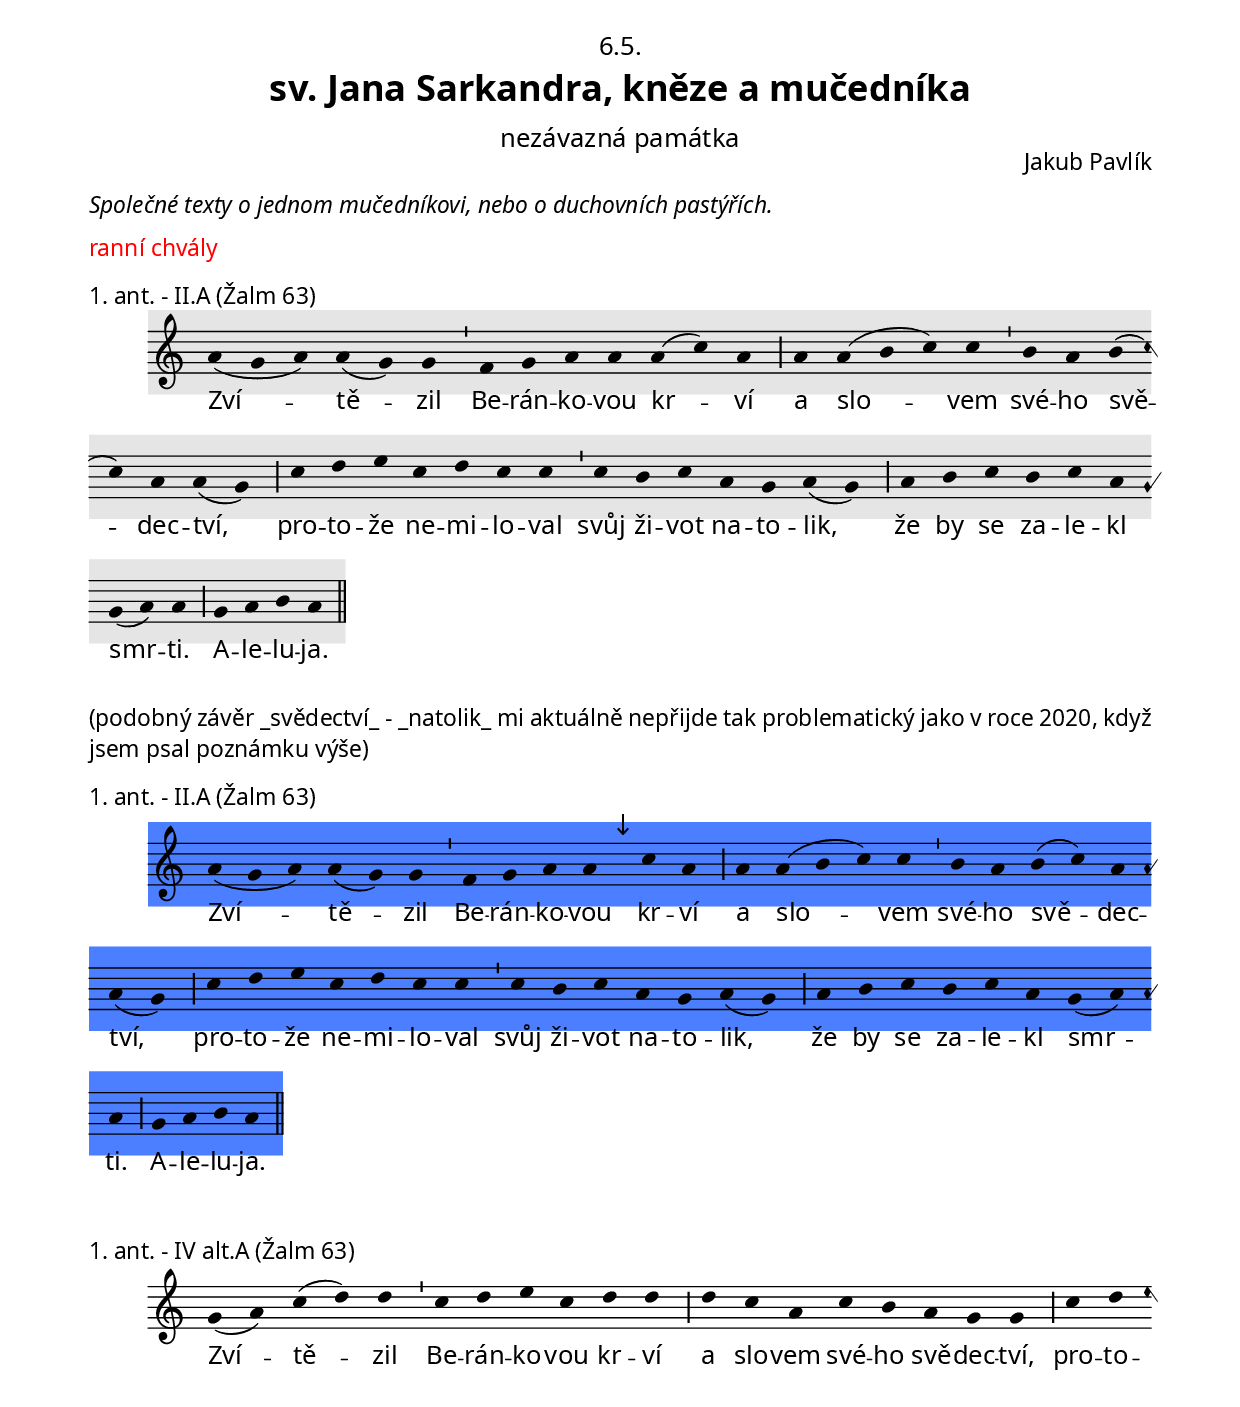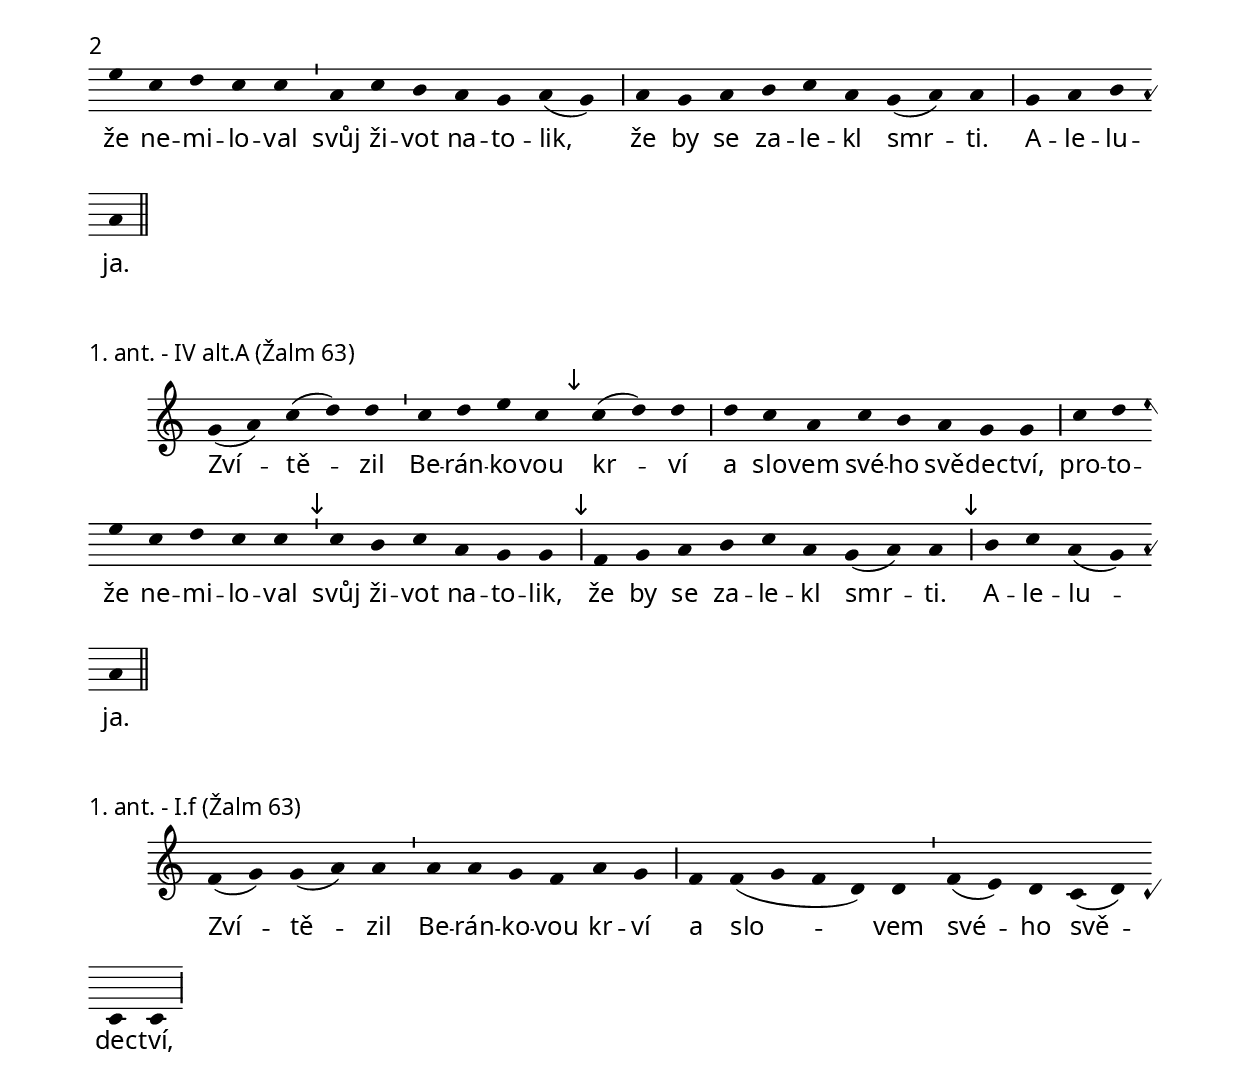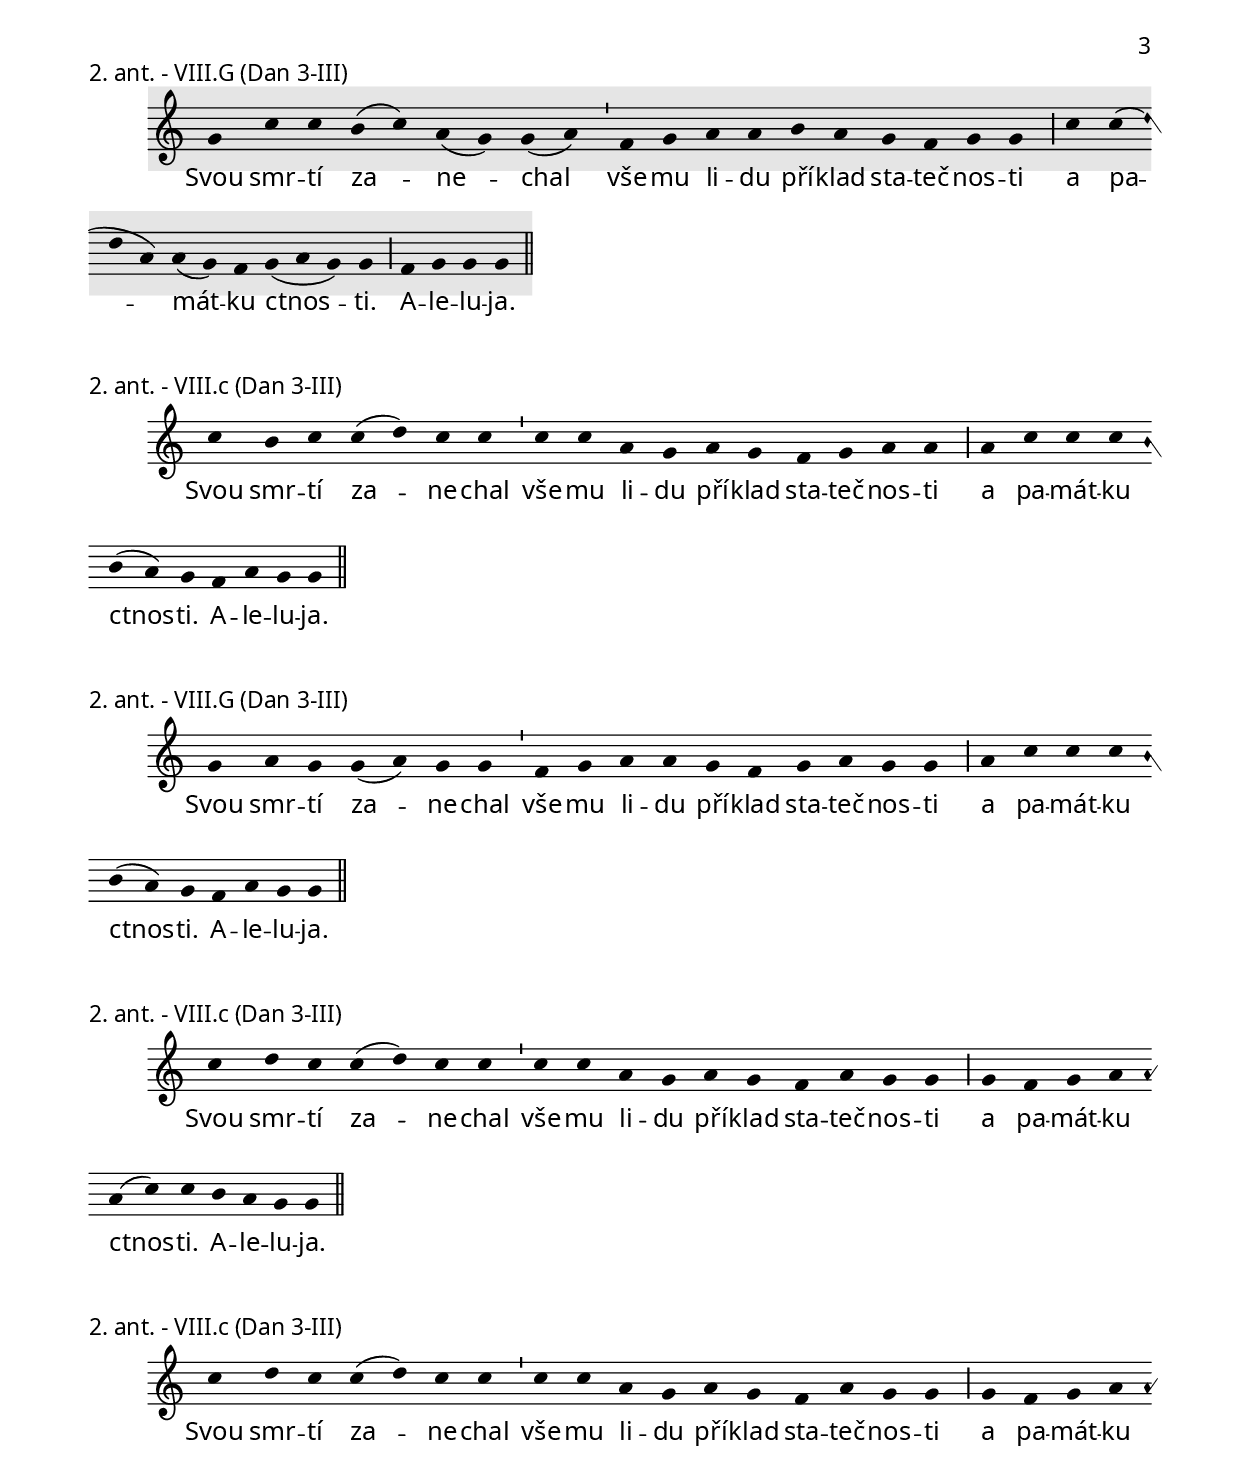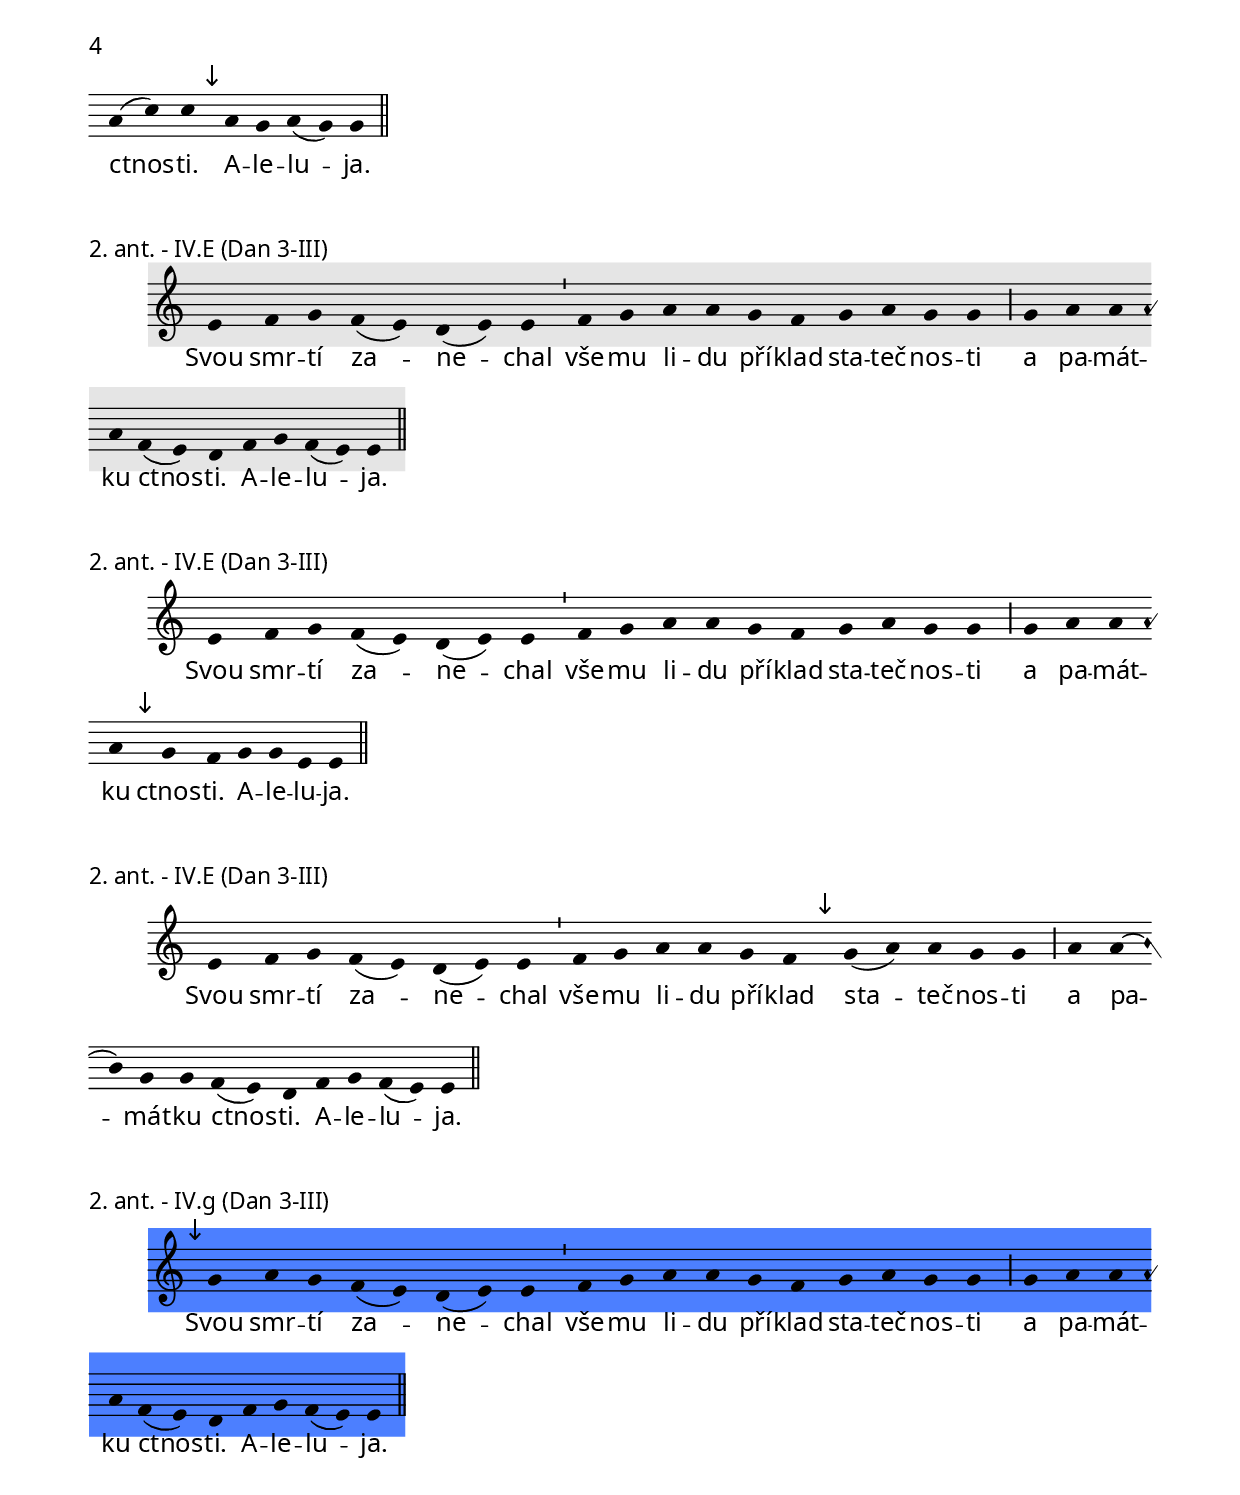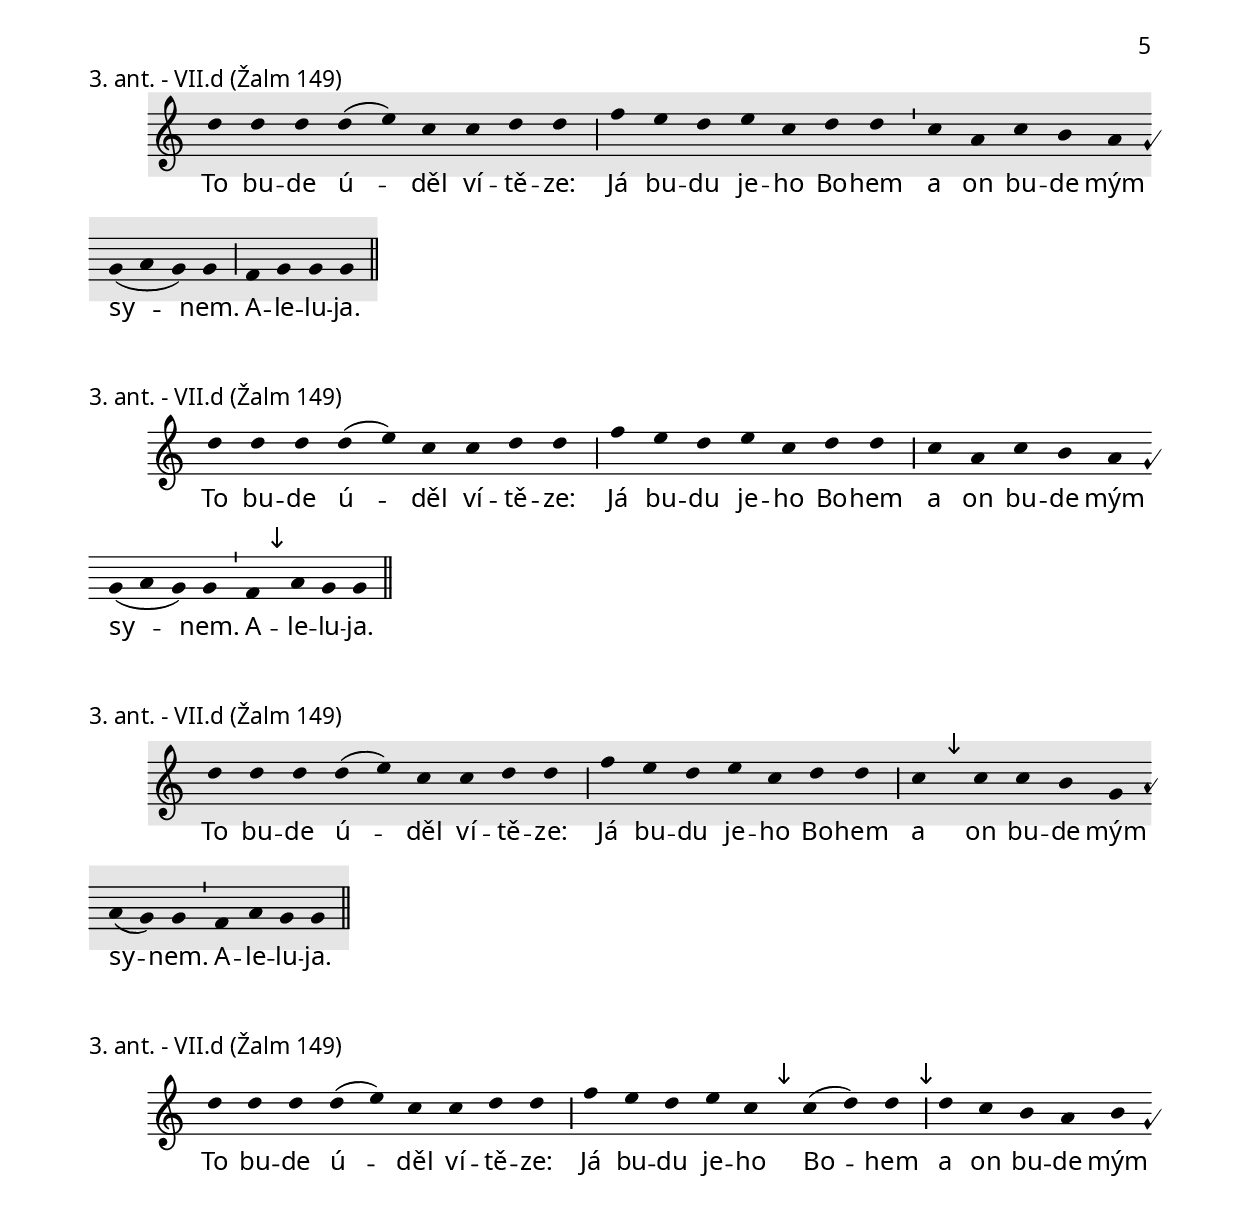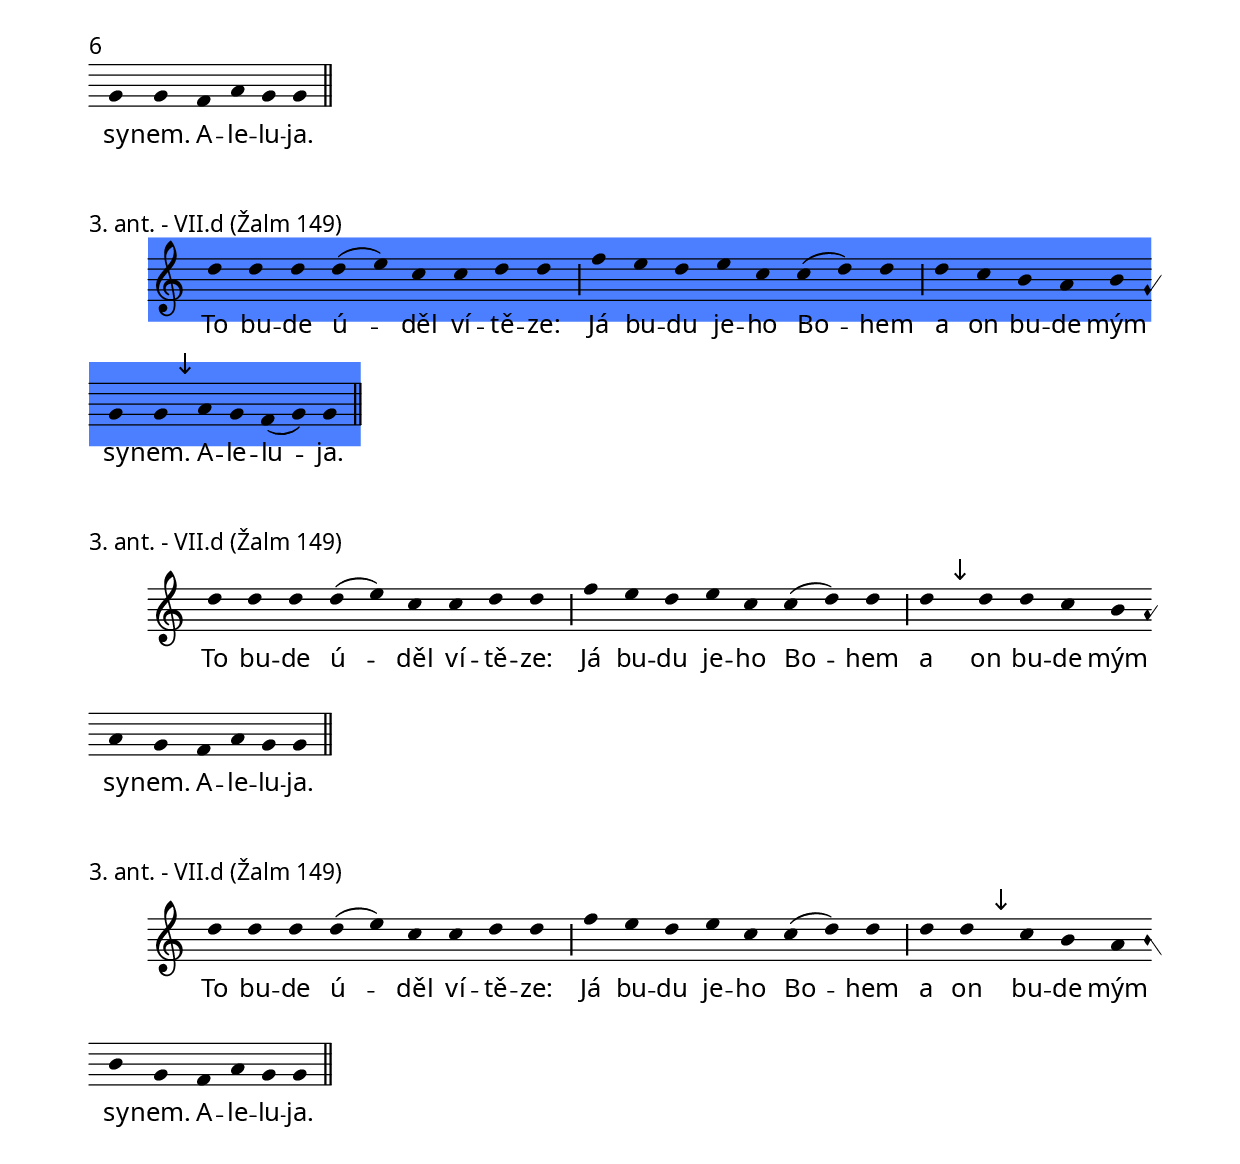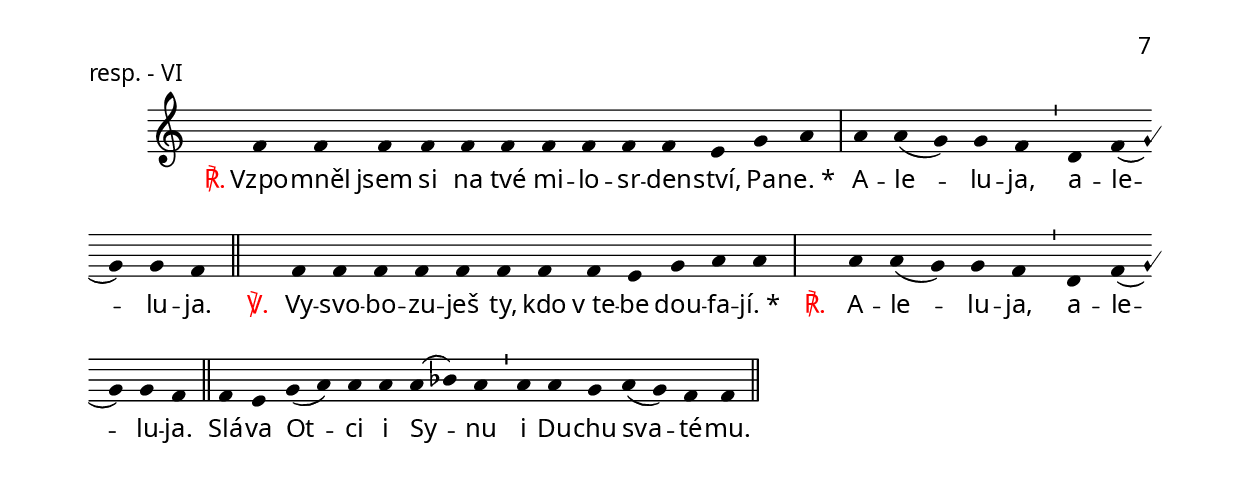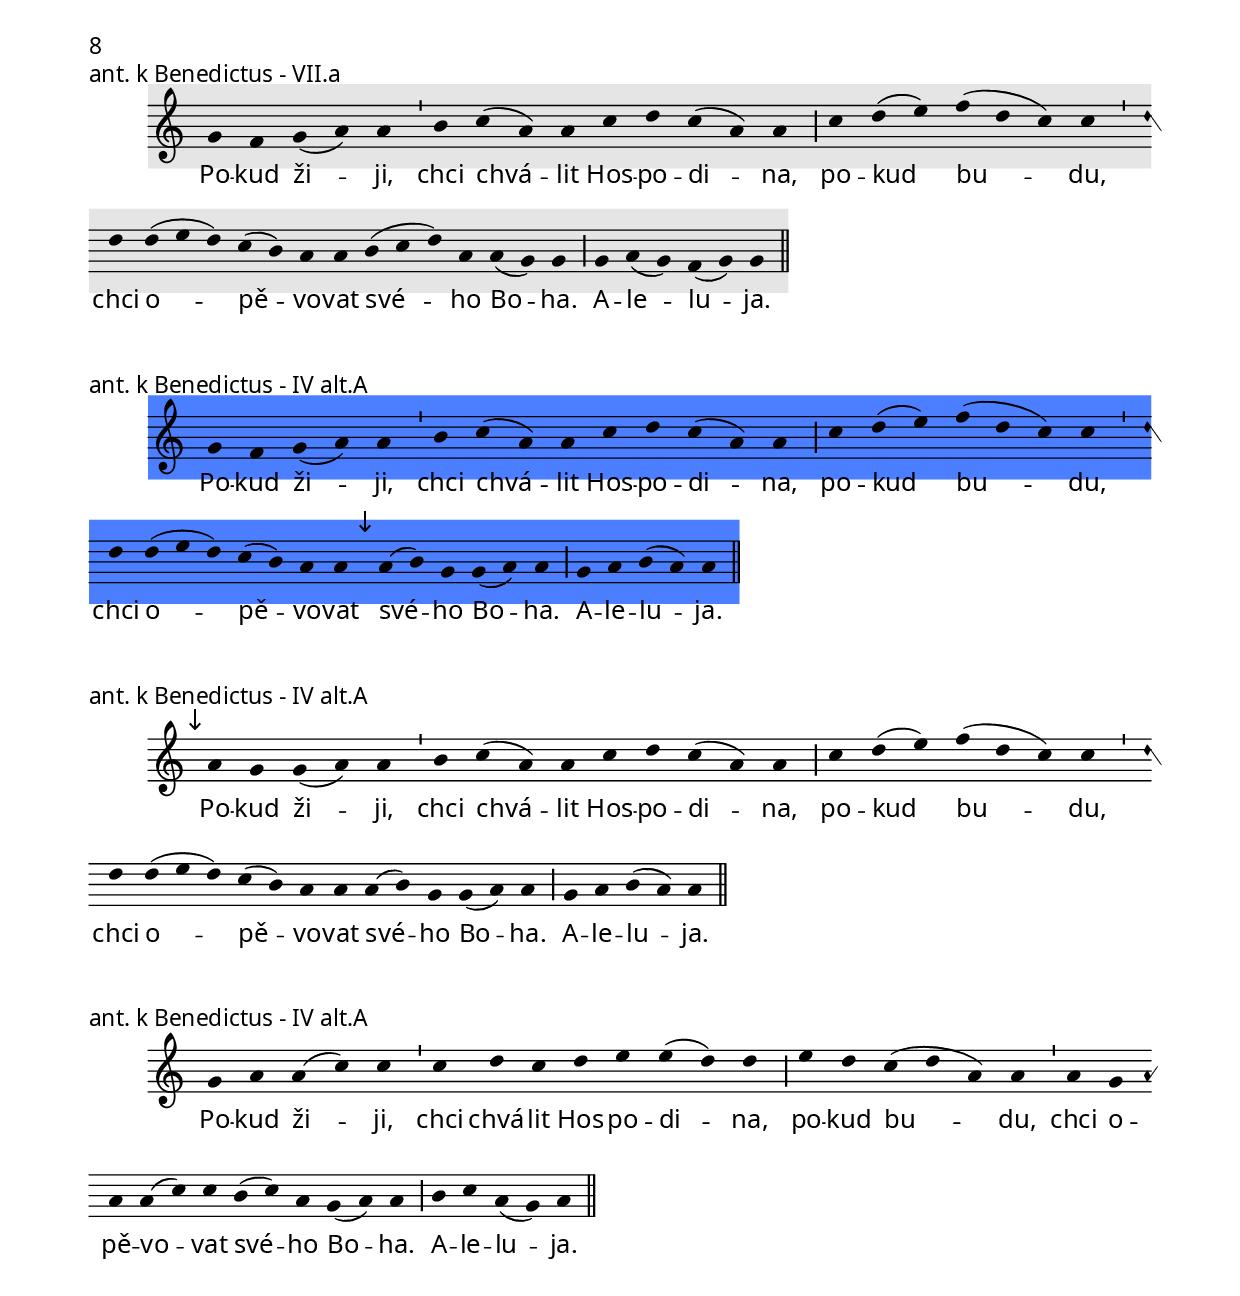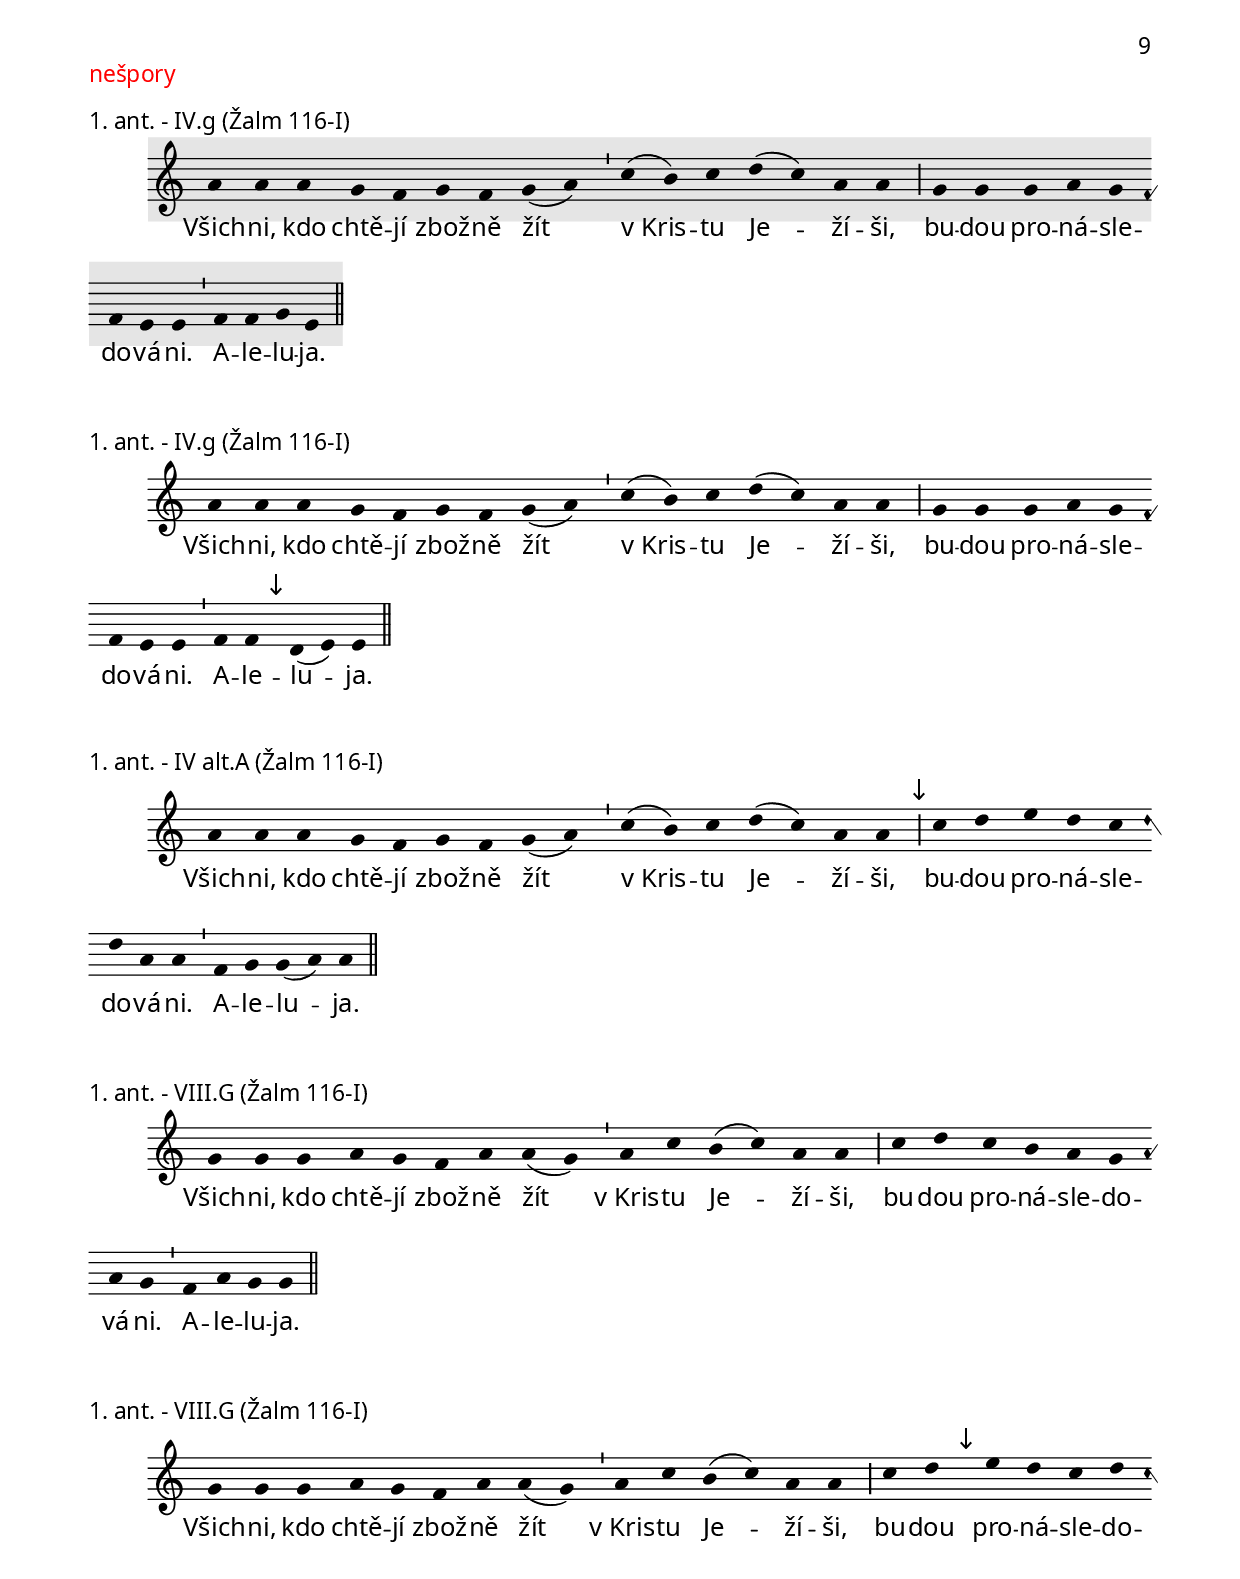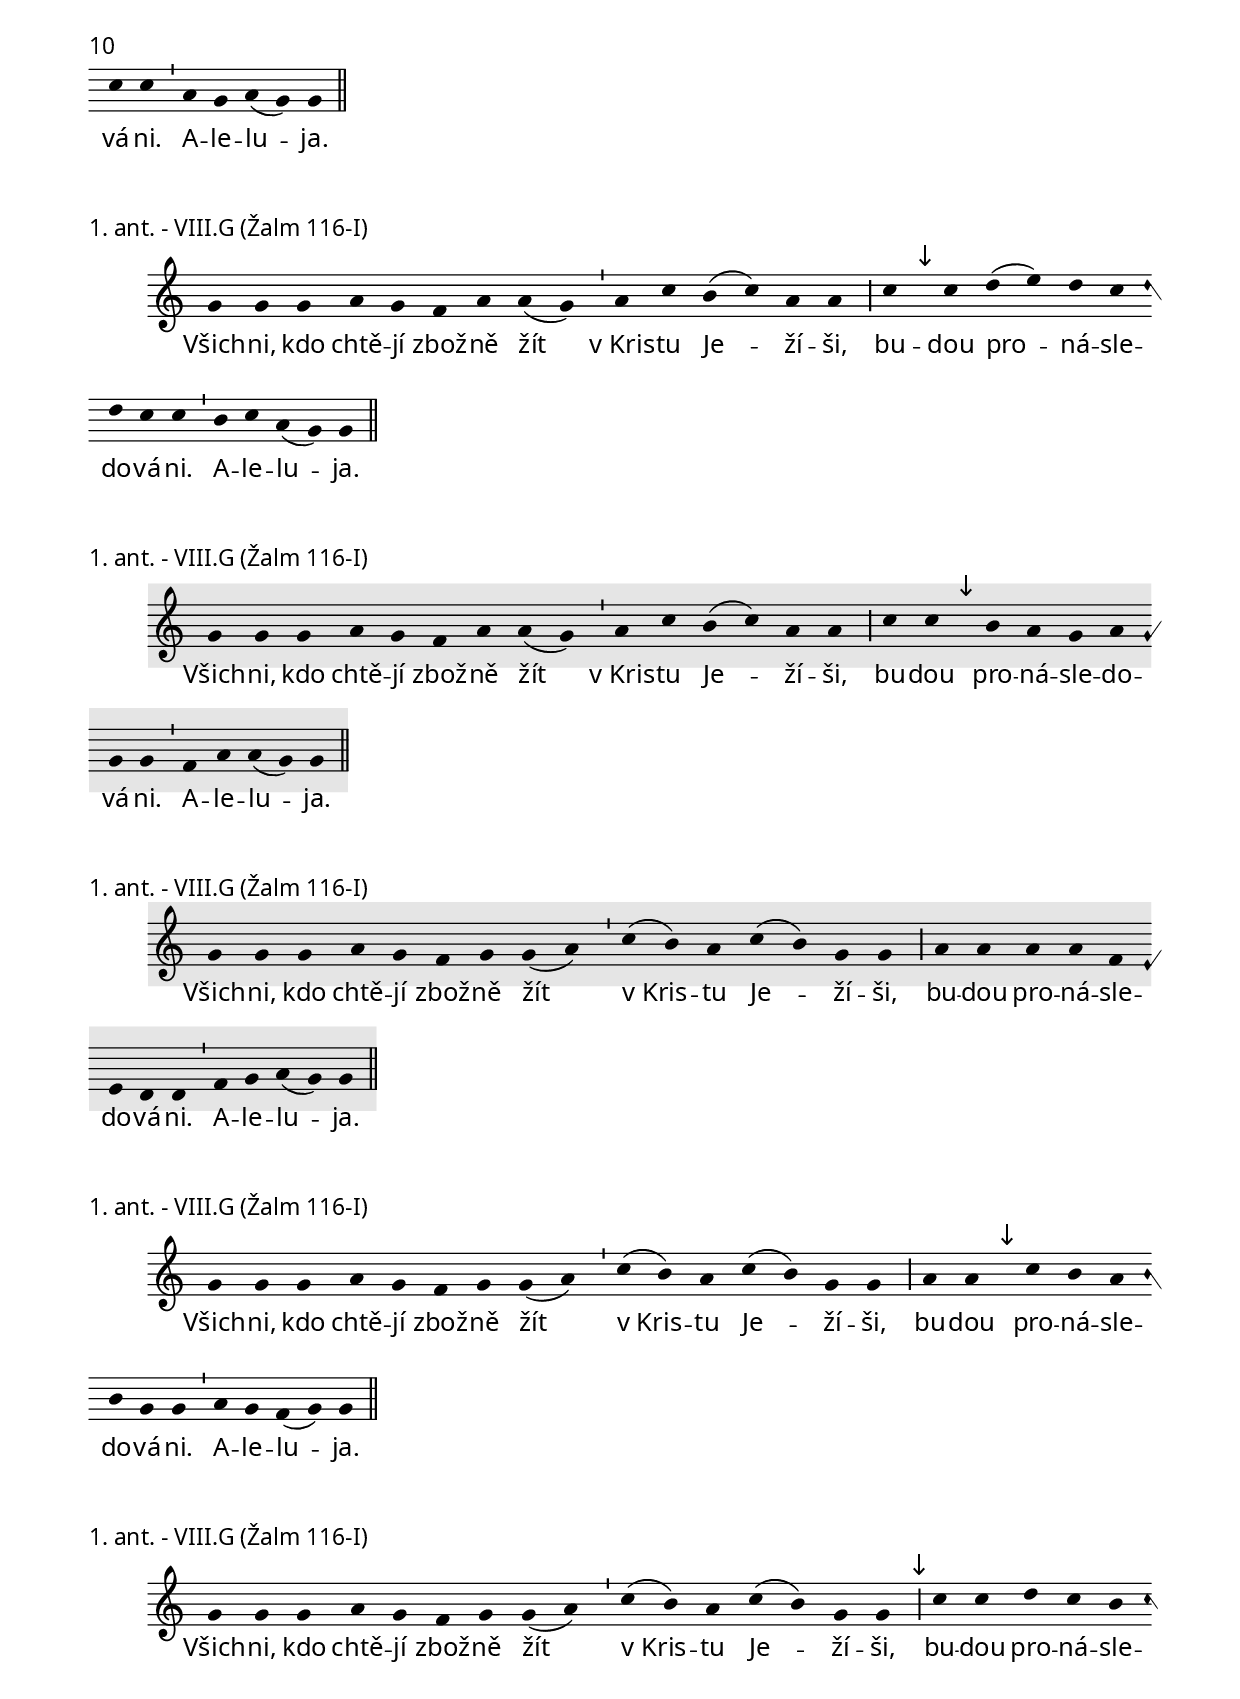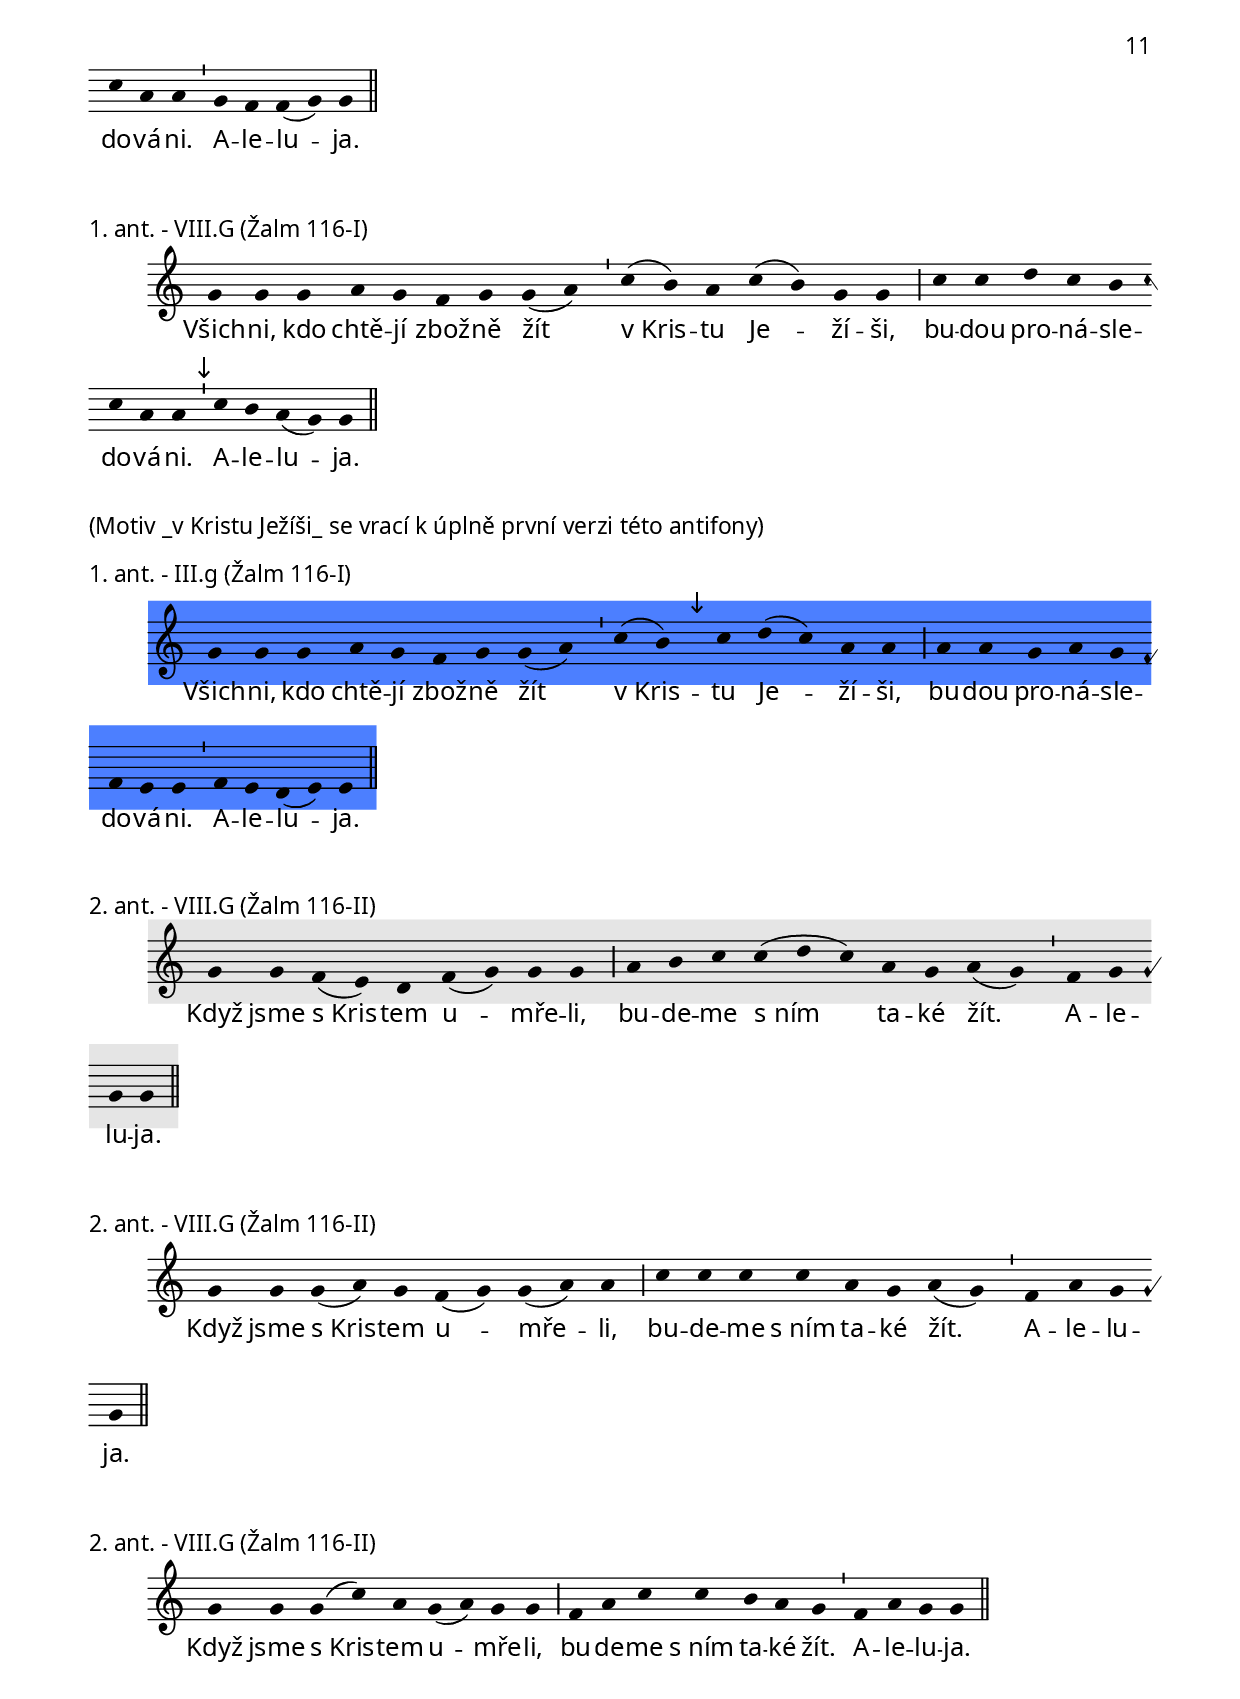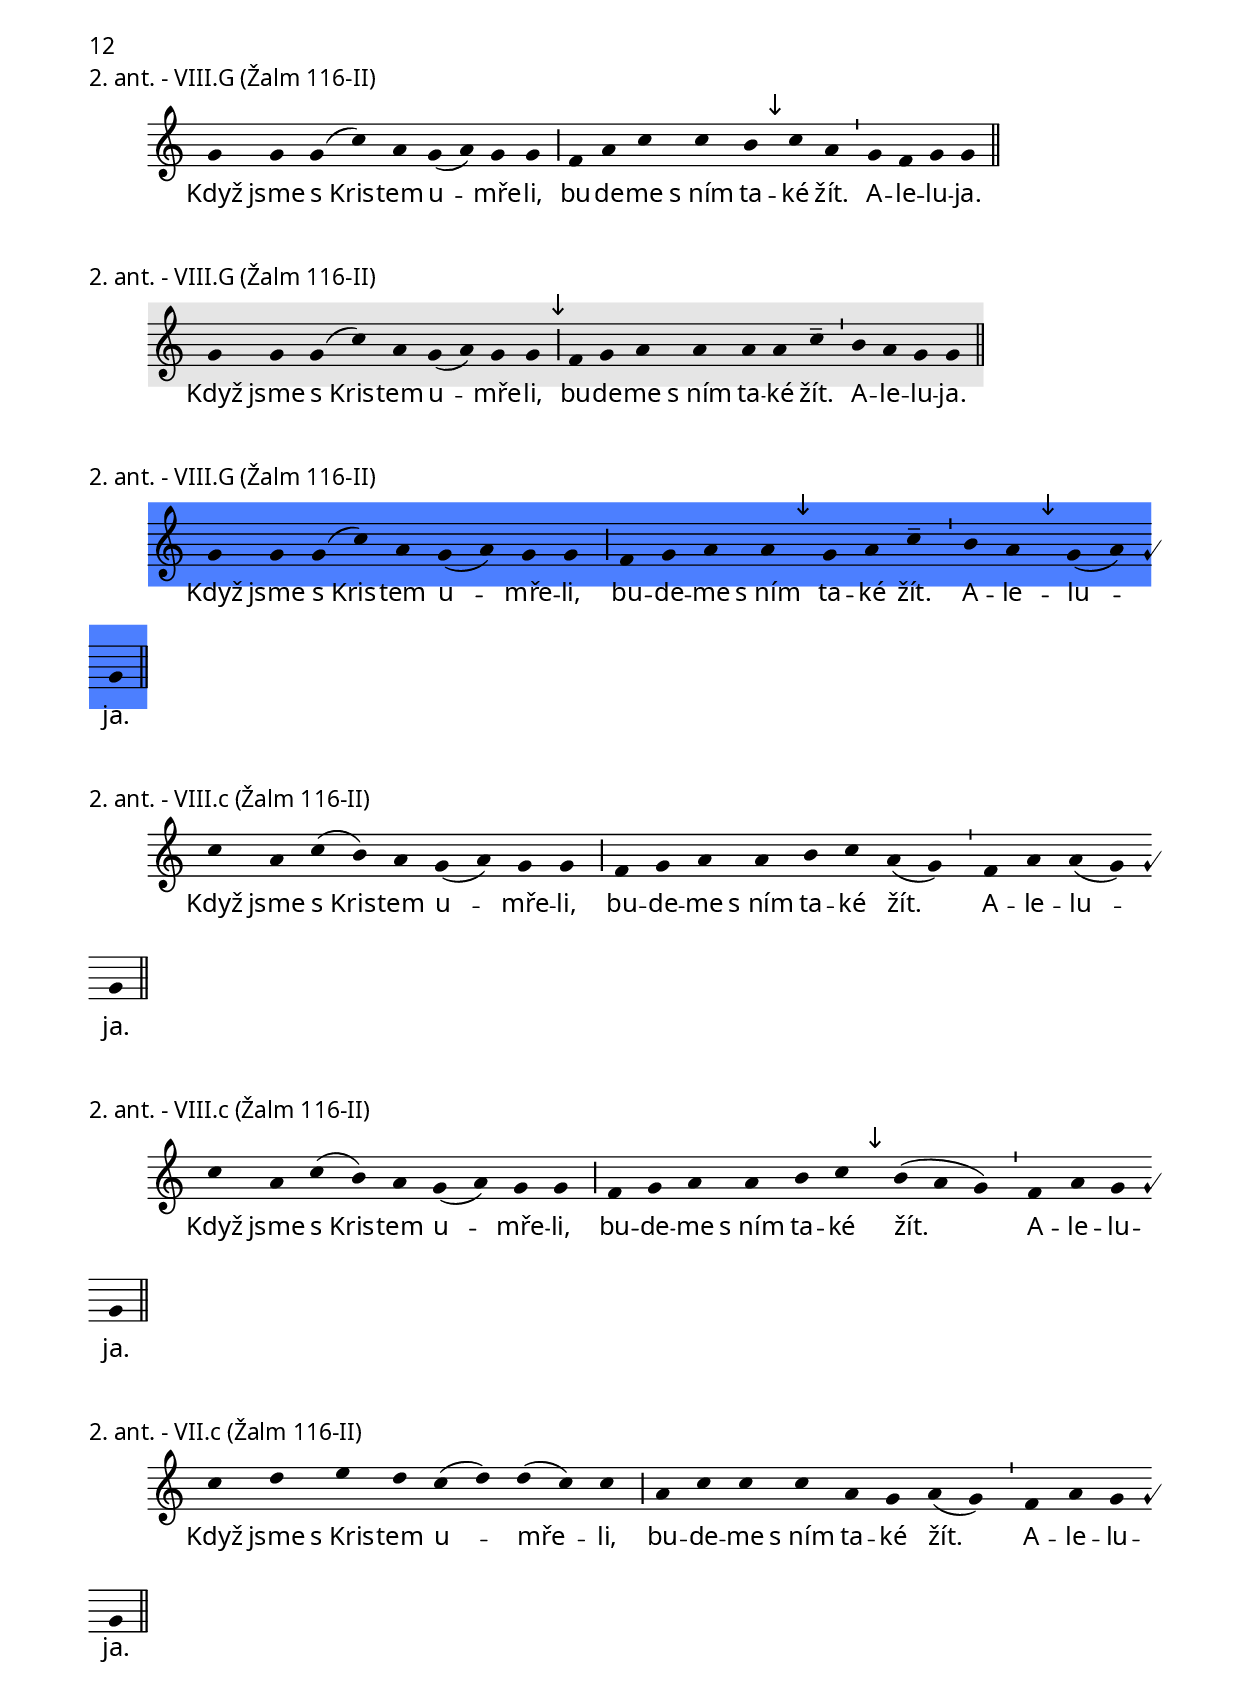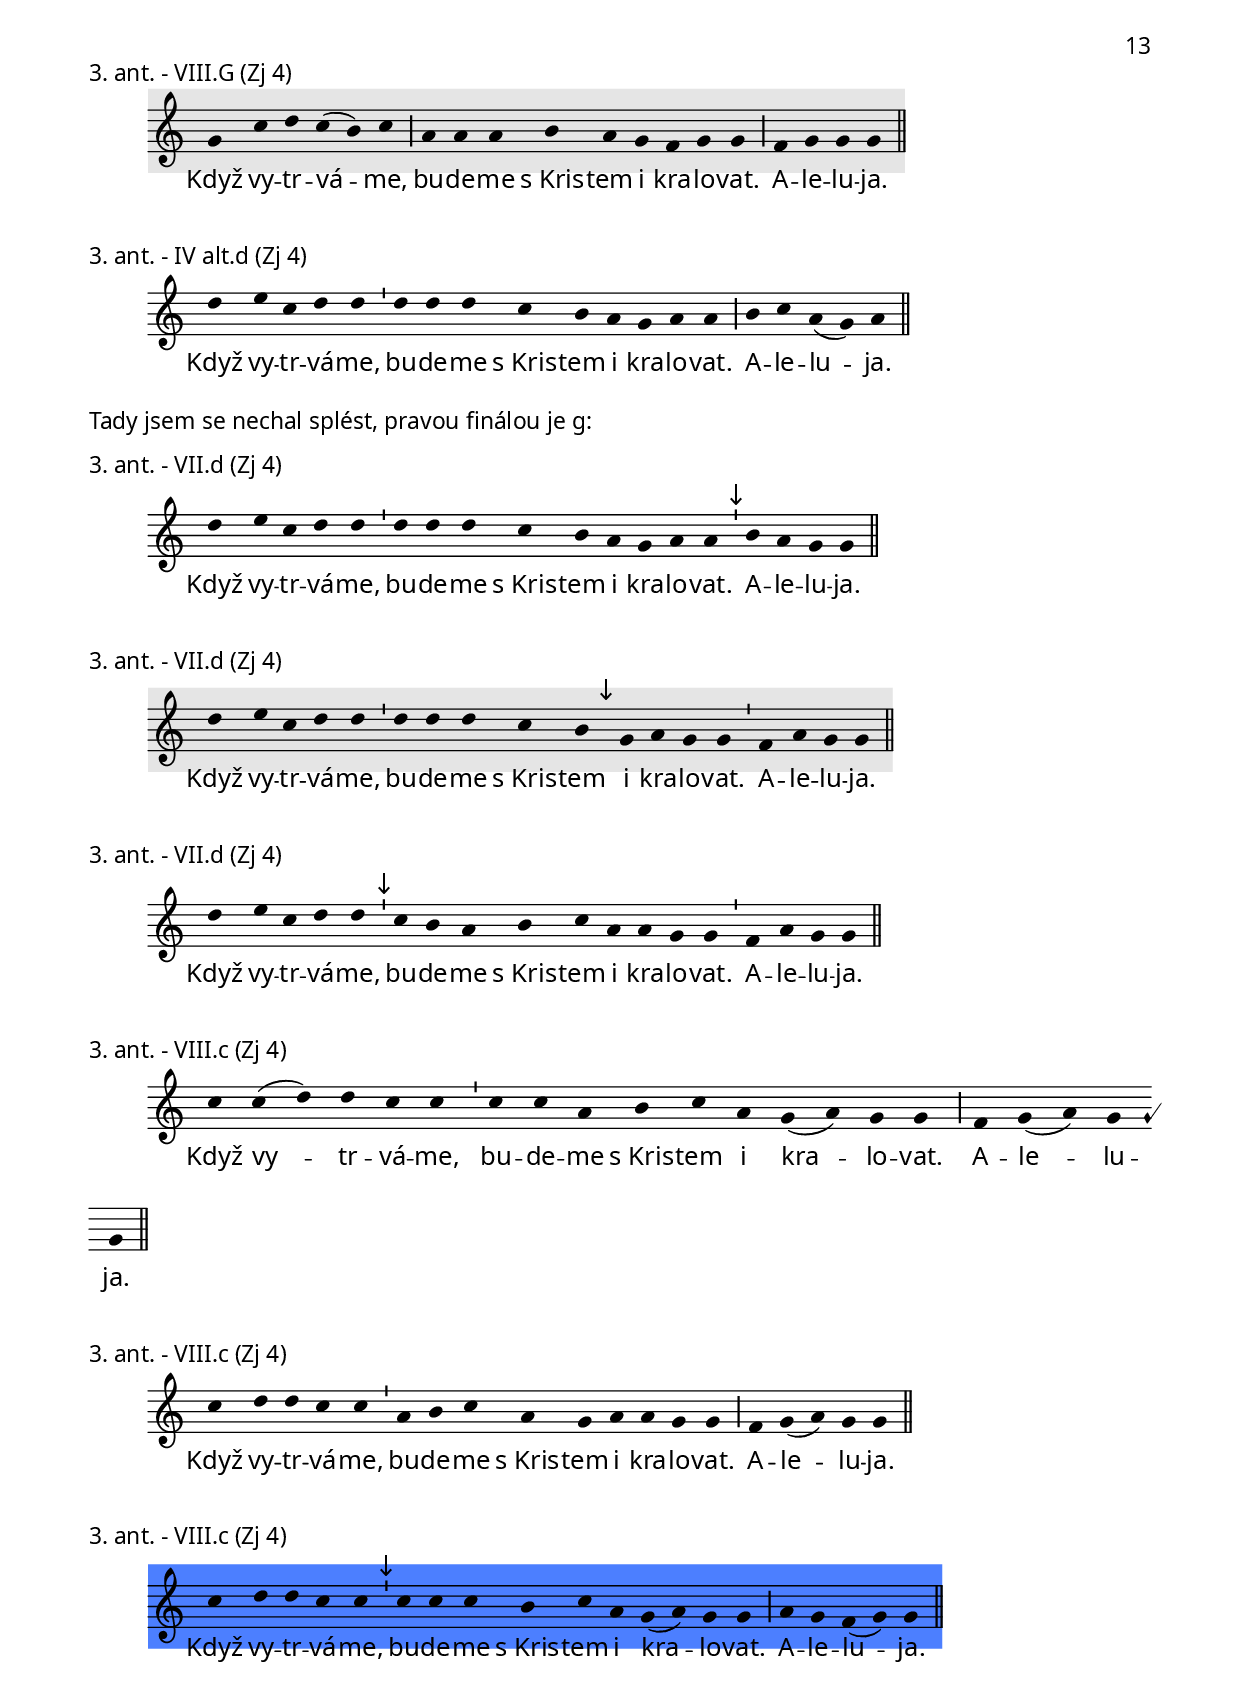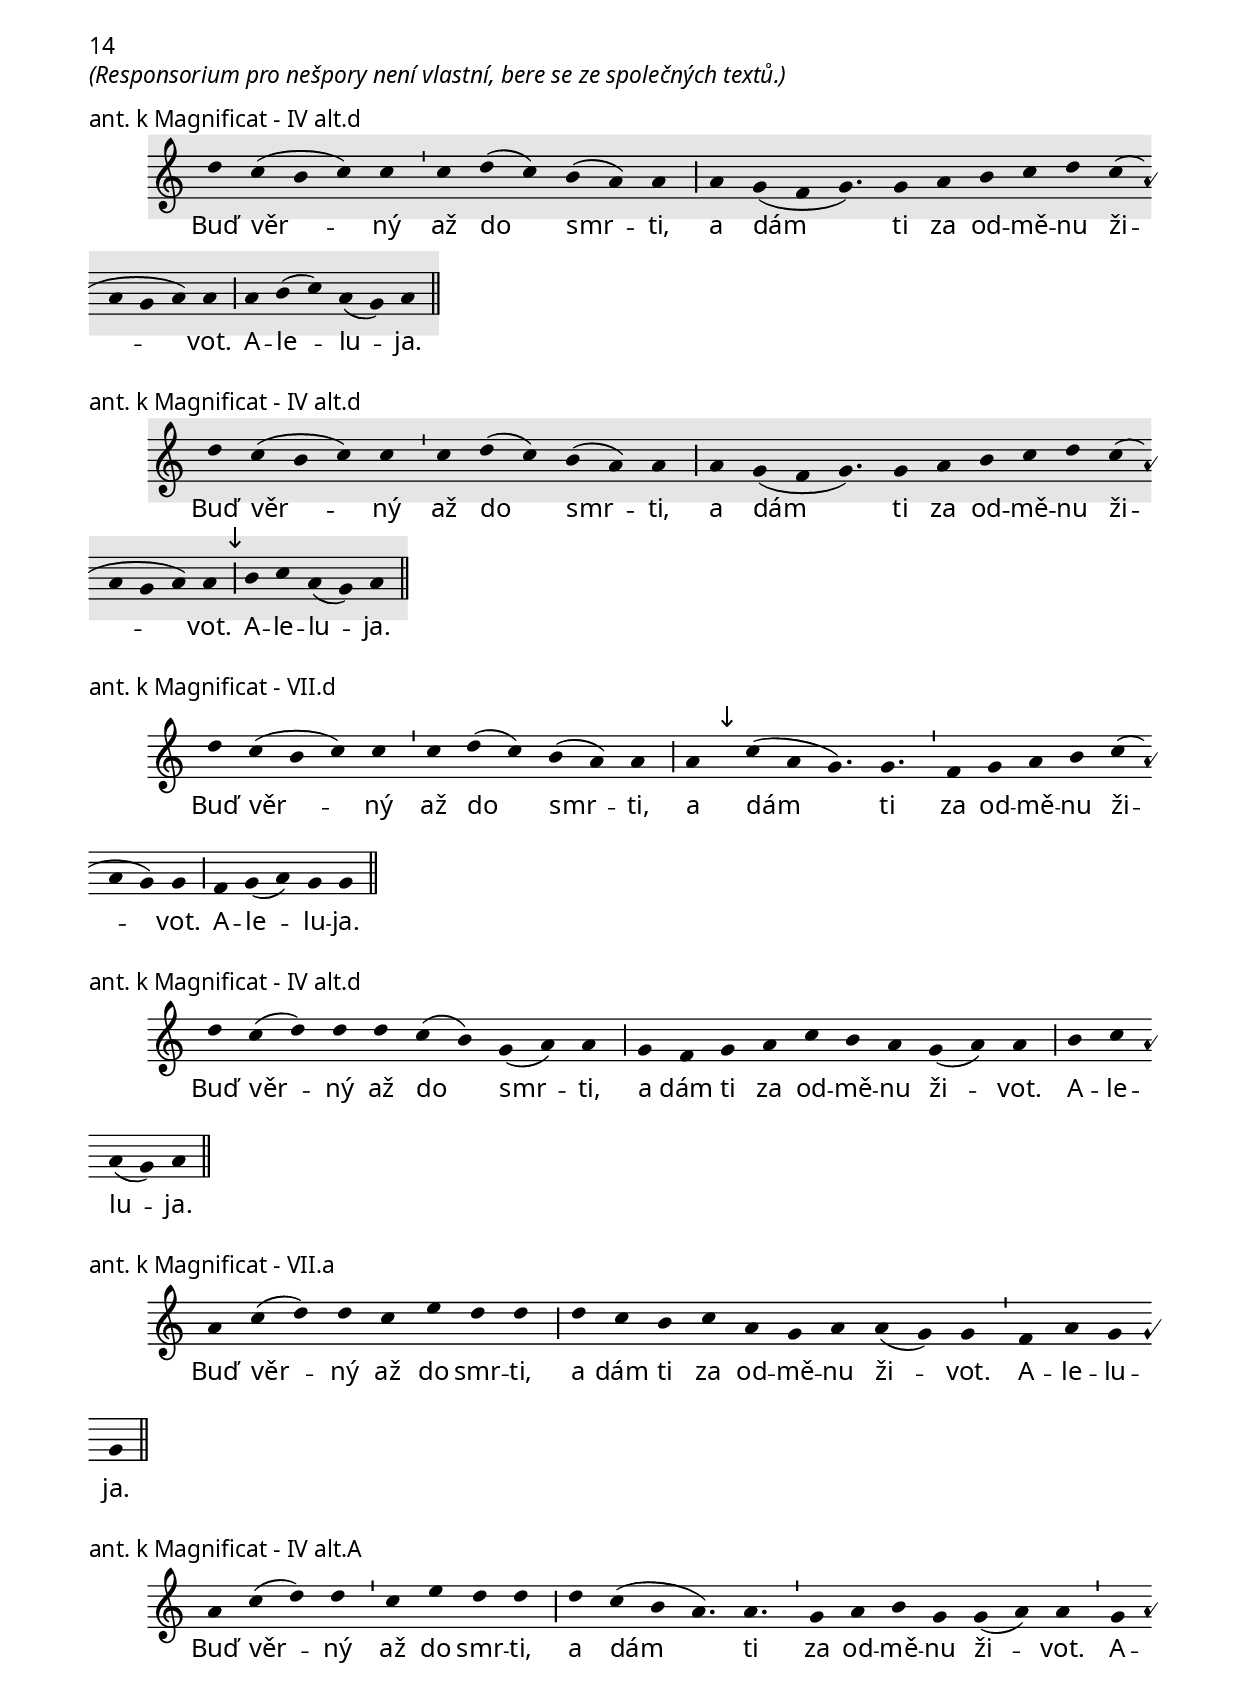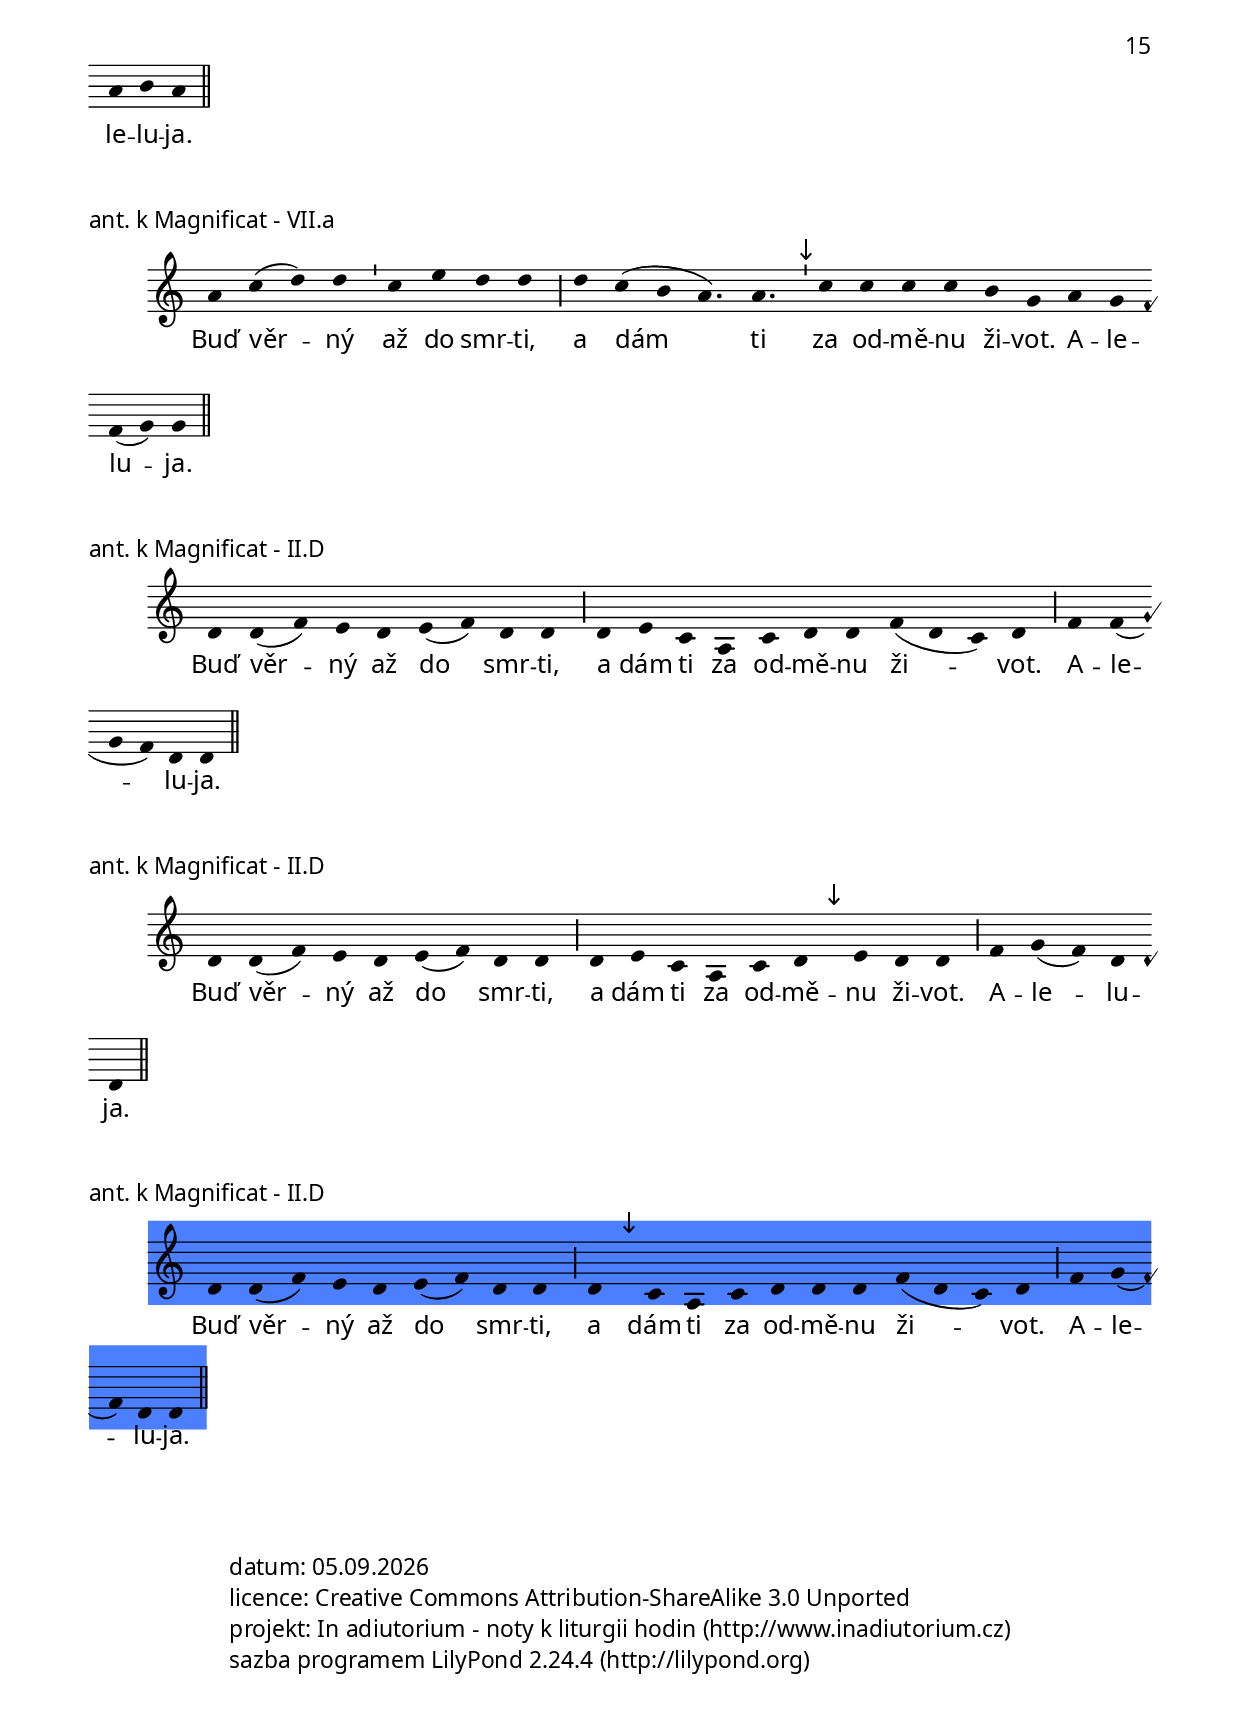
\version "2.15.37"

\include "../spolecne.ly"
\include "../dilyresponsorii.ly"

\header {
  title = \markup\titleSvatek
            "sv. Jana Sarkandra, kněze a mučedníka"
            "nezávazná památka"
            6.5.
  composer = "Jakub Pavlík"
}

\markup\communia #'(#:mucednik #:pastyr)

\markup {\nadpisHodinka {"ranní chvály"}}

\score {
  \relative c'' {
    \zvyraznovacSedy
    \choralniRezim
    a4( g a) a( g) g \barMin f g a a a( c) a \barMaior
    a a( b c) c \barMin b a b( c) a a( g) \barMaior
    c d e c d c c \barMin c b c a g a( g) \barMaior
    a b c b c a g( a) a \barMaior
    g a b a \barFinalis
  }
  \addlyrics {
    Zví -- tě -- zil Be -- rán -- ko -- vou kr -- ví
    a slo -- vem své -- ho svě -- dec -- tví,
    pro -- to -- že ne -- mi -- lo -- val svůj ži -- vot na -- to -- lik,
    že by se za -- le -- kl smr -- ti.
    A -- le -- lu -- ja.
  }
  \header {
    quid = "1. ant."
    modus = "II"
    differentia = "A"
    psalmus = "Žalm 63"
    placet = "_krví_: nezpěvná slabika melisma často snese, ale takovéhle ne; _svědectví_ + _natolik_: nudné opakování závěru"
    id = "rch-a1"
    piece = \markup {\sestavTitulek}
  }
}

\markup\justify{
  (podobný závěr _svědectví_ - _natolik_ mi aktuálně nepřijde tak problematický
  jako v roce 2020, když jsem psal poznámku výše)
}
\score {
  \relative c'' {
    \zvyraznovacModry
    \choralniRezim
    a4( g a) a( g) g \barMin f g a a \mark\sipka c a \barMaior
    a a( b c) c \barMin b a b( c) a a( g) \barMaior
    c d e c d c c \barMin c b c a g a( g) \barMaior
    a b c b c a g( a) a \barMaior
    g a b a \barFinalis
  }
  \addlyrics {
    Zví -- tě -- zil Be -- rán -- ko -- vou kr -- ví
    a slo -- vem své -- ho svě -- dec -- tví,
    pro -- to -- že ne -- mi -- lo -- val svůj ži -- vot na -- to -- lik,
    že by se za -- le -- kl smr -- ti.
    A -- le -- lu -- ja.
  }
  \header {
    quid = "1. ant."
    modus = "II"
    differentia = "A"
    psalmus = "Žalm 63"
    id = "rch-a1"
    piece = \markup {\sestavTitulek}
  }
}

\score {
  \relative c'' {
    \choralniRezim
    g4( a) c( d) d \barMin c d e c d d \barMaior
    d c a c b a g g \barMaior
    c d e c d c c \barMin a c b a g a( g) \barMaior
    a g a b c a g( a) a \barMaior
    g a b a \barFinalis
  }
  \addlyrics {
    Zví -- tě -- zil Be -- rán -- ko -- vou kr -- ví
    a slo -- vem své -- ho svě -- dec -- tví,
    pro -- to -- že ne -- mi -- lo -- val svůj ži -- vot na -- to -- lik,
    že by se za -- le -- kl smr -- ti.
    A -- le -- lu -- ja.
  }
  \header {
    quid = "1. ant."
    modus = "IV alt"
    differentia = "A"
    psalmus = "Žalm 63"
    id = "rch-a1"
    piece = \markup {\sestavTitulek}
  }
}

\score {
  \relative c'' {
    \choralniRezim
    g4( a) c( d) d \barMin c d e c \mark\sipka c( d) d \barMaior
    d c a c b a g g \barMaior
    c d e c d c c \barMin \mark\sipka c b c a g g \barMaior
    \mark\sipka f g a b c a g( a) a \barMaior
    \mark\sipka b c a( g) a \barFinalis
  }
  \addlyrics {
    Zví -- tě -- zil Be -- rán -- ko -- vou kr -- ví
    a slo -- vem své -- ho svě -- dec -- tví,
    pro -- to -- že ne -- mi -- lo -- val svůj ži -- vot na -- to -- lik,
    že by se za -- le -- kl smr -- ti.
    A -- le -- lu -- ja.
  }
  \header {
    quid = "1. ant."
    modus = "IV alt"
    differentia = "A"
    psalmus = "Žalm 63"
    id = "rch-a1"
    piece = \markup {\sestavTitulek}
  }
}

\score {
  \relative c' {
    \choralniRezim
    f4( g) g( a) a \barMin a a g f a g \barMaior
    f f( g f d) d \barMin f( e) d c( d) c c \barMaior
  }
  \addlyrics {
    Zví -- tě -- zil Be -- rán -- ko -- vou kr -- ví
    a slo -- vem své -- ho svě -- dec -- tví,
    pro -- to -- že ne -- mi -- lo -- val svůj ži -- vot na -- to -- lik,
    že by se za -- le -- kl smr -- ti.
    A -- le -- lu -- ja.
  }
  \header {
    quid = "1. ant."
    modus = "I"
    differentia = "f"
    psalmus = "Žalm 63"
    fial = "pust_triduum.ly#ct-nesp-ant3?cast=2,3"
    id = "rch-a1"
    piece = \markup {\sestavTitulek}
  }
}

\pageBreak

\score {
  \relative c'' {
    \zvyraznovacSedy
    \choralniRezim
    g4 c c b( c) a( g) g( a) \barMin
    f g a a b a g f g g \barMaior
    c c( d a) a( g) f g( a g) g \barMaior
    f g g g \barFinalis
  }
  \addlyrics {
    Svou smr -- tí za -- ne -- chal
    vše -- mu li -- du
    pří -- klad sta -- teč -- nos -- ti
    a pa -- mát -- ku ctnos -- ti.
    A -- le -- lu -- ja.
  }
  \header {
    quid = "2. ant."
    modus = "VIII"
    differentia = "G"
    psalmus = "Dan 3-III"
    placet = "půjde lépe"
    id = "rch-a2"
    piece = \markup {\sestavTitulek}
  }
}

\score {
  \relative c'' {
    \choralniRezim
    c4 b c c( d) c c \barMin
    c c a g a g f g a a \barMaior
    a c c c b( a) g
    f a g g \barFinalis
  }
  \addlyrics {
    Svou smr -- tí za -- ne -- chal
    vše -- mu li -- du
    pří -- klad sta -- teč -- nos -- ti
    a pa -- mát -- ku ctnos -- ti.
    A -- le -- lu -- ja.
  }
  \header {
    quid = "2. ant."
    modus = "VIII"
    differentia = "c"
    psalmus = "Dan 3-III"
    id = "rch-a2"
    piece = \markup {\sestavTitulek}
  }
}

\score {
  \relative c'' {
    \choralniRezim
    g4 a g g( a) g g \barMin
    f g a a g f g a g g \barMaior
    a c c c b( a) g
    f a g g \barFinalis
  }
  \addlyrics {
    Svou smr -- tí za -- ne -- chal
    vše -- mu li -- du
    pří -- klad sta -- teč -- nos -- ti
    a pa -- mát -- ku ctnos -- ti.
    A -- le -- lu -- ja.
  }
  \header {
    quid = "2. ant."
    modus = "VIII"
    differentia = "G"
    psalmus = "Dan 3-III"
    id = "rch-a2"
    piece = \markup {\sestavTitulek}
  }
}

\score {
  \relative c'' {
    \choralniRezim
    c4 d c c( d) c c \barMin
    c c a g a g f a g g \barMaior
    g f g a a( c) c
    b a g g \barFinalis
  }
  \addlyrics {
    Svou smr -- tí za -- ne -- chal
    vše -- mu li -- du
    pří -- klad sta -- teč -- nos -- ti
    a pa -- mát -- ku ctnos -- ti.
    A -- le -- lu -- ja.
  }
  \header {
    quid = "2. ant."
    modus = "VIII"
    differentia = "c"
    psalmus = "Dan 3-III"
    id = "rch-a2"
    piece = \markup {\sestavTitulek}
  }
}

\score {
  \relative c'' {
    \choralniRezim
    c4 d c c( d) c c \barMin
    c c a g a g f a g g \barMaior
    g f g a a( c) c
    \mark\sipka a g a( g) g \barFinalis
  }
  \addlyrics {
    Svou smr -- tí za -- ne -- chal
    vše -- mu li -- du
    pří -- klad sta -- teč -- nos -- ti
    a pa -- mát -- ku ctnos -- ti.
    A -- le -- lu -- ja.
  }
  \header {
    quid = "2. ant."
    modus = "VIII"
    differentia = "c"
    psalmus = "Dan 3-III"
    id = "rch-a2"
    piece = \markup {\sestavTitulek}
  }
}

\score {
  \relative c' {
    \zvyraznovacSedy
    \choralniRezim
    e4 f g f( e) d( e) e \barMin
    f g a a g f g a g g \barMaior
    g a a a f( e) d
    f g f( e) e \barFinalis
  }
  \addlyrics {
    Svou smr -- tí za -- ne -- chal
    vše -- mu li -- du
    pří -- klad sta -- teč -- nos -- ti
    a pa -- mát -- ku ctnos -- ti.
    A -- le -- lu -- ja.
  }
  \header {
    quid = "2. ant."
    modus = "IV"
    differentia = "E"
    psalmus = "Dan 3-III"
    id = "rch-a2"
    piece = \markup {\sestavTitulek}
  }
}

\score {
  \relative c' {
    \choralniRezim
    e4 f g f( e) d( e) e \barMin
    f g a a g f g a g g \barMaior
    g a a a \mark\sipka g f
    g g e e \barFinalis
  }
  \addlyrics {
    Svou smr -- tí za -- ne -- chal
    vše -- mu li -- du
    pří -- klad sta -- teč -- nos -- ti
    a pa -- mát -- ku ctnos -- ti.
    A -- le -- lu -- ja.
  }
  \header {
    quid = "2. ant."
    modus = "IV"
    differentia = "E"
    psalmus = "Dan 3-III"
    id = "rch-a2"
    piece = \markup {\sestavTitulek}
  }
}

\score {
  \relative c' {
    \choralniRezim
    e4 f g f( e) d( e) e \barMin
    f g a a g f \mark\sipka g( a) a g g \barMaior
    a a( b) g g f( e) d
    f g f( e) e \barFinalis
  }
  \addlyrics {
    Svou smr -- tí za -- ne -- chal
    vše -- mu li -- du
    pří -- klad sta -- teč -- nos -- ti
    a pa -- mát -- ku ctnos -- ti.
    A -- le -- lu -- ja.
  }
  \header {
    quid = "2. ant."
    modus = "IV"
    differentia = "E"
    psalmus = "Dan 3-III"
    id = "rch-a2"
    piece = \markup {\sestavTitulek}
  }
}

\score {
  \relative c'' {
    \zvyraznovacModry
    \choralniRezim
    \mark\sipka g a g f( e) d( e) e \barMin
    f g a a g f g a g g \barMaior
    g a a a f( e) d
    f g f( e) e \barFinalis
  }
  \addlyrics {
    Svou smr -- tí za -- ne -- chal
    vše -- mu li -- du
    pří -- klad sta -- teč -- nos -- ti
    a pa -- mát -- ku ctnos -- ti.
    A -- le -- lu -- ja.
  }
  \header {
    quid = "2. ant."
    modus = "IV"
    differentia = "g"
    psalmus = "Dan 3-III"
    id = "rch-a2"
    piece = \markup {\sestavTitulek}
  }
}

\pageBreak

\score {
  \relative c'' {
    \zvyraznovacSedy
    \choralniRezim
    d4 d d d( e) c c d d \barMaior
    f e d e c d d \barMin
    c a c b a g( a g) g \barMaior
    f g g g \barFinalis
  }
  \addlyrics {
    To bu -- de ú -- děl ví -- tě -- ze:
    Já bu -- du je -- ho Bo -- hem
    a on bu -- de mým sy -- nem.
    A -- le -- lu -- ja.
  }
  \header {
    quid = "3. ant."
    modus = "VII"
    differentia = "d"
    psalmus = "Žalm 149"
    placet = "přinejmenším závěr lépe"
    id = "rch-a3"
    piece = \markup {\sestavTitulek}
  }
}

\score {
  \relative c'' {
    \choralniRezim
    d4 d d d( e) c c d d \barMaior
    f e d e c d d \barMaior
    c a c b a g( a g) g \barMin
    f \mark\sipka a g g \barFinalis
  }
  \addlyrics {
    To bu -- de ú -- děl ví -- tě -- ze:
    Já bu -- du je -- ho Bo -- hem
    a on bu -- de mým sy -- nem.
    A -- le -- lu -- ja.
  }
  \header {
    quid = "3. ant."
    modus = "VII"
    differentia = "d"
    psalmus = "Žalm 149"
    id = "rch-a3"
    piece = \markup {\sestavTitulek}
  }
}

\score {
  \relative c'' {
    \zvyraznovacSedy
    \choralniRezim
    d4 d d d( e) c c d d \barMaior
    f e d e c d d \barMaior
    c \mark\sipka c c b g a( g) g \barMin
    f a g g \barFinalis
  }
  \addlyrics {
    To bu -- de ú -- děl ví -- tě -- ze:
    Já bu -- du je -- ho Bo -- hem
    a on bu -- de mým sy -- nem.
    A -- le -- lu -- ja.
  }
  \header {
    quid = "3. ant."
    modus = "VII"
    differentia = "d"
    psalmus = "Žalm 149"
    id = "rch-a3"
    piece = \markup {\sestavTitulek}
  }
}

\score {
  \relative c'' {
    \choralniRezim
    d4 d d d( e) c c d d \barMaior
    f e d e c \mark\sipka c( d) d \barMaior
    \mark\sipka d c b a b g g
    f a g g \barFinalis
  }
  \addlyrics {
    To bu -- de ú -- děl ví -- tě -- ze:
    Já bu -- du je -- ho Bo -- hem
    a on bu -- de mým sy -- nem.
    A -- le -- lu -- ja.
  }
  \header {
    quid = "3. ant."
    modus = "VII"
    differentia = "d"
    psalmus = "Žalm 149"
    id = "rch-a3"
    piece = \markup {\sestavTitulek}
  }
}

\score {
  \relative c'' {
    \zvyraznovacModry
    \choralniRezim
    d4 d d d( e) c c d d \barMaior
    f e d e c c( d) d \barMaior
    d c b a b g g
    \mark\sipka a g f( g) g \barFinalis
  }
  \addlyrics {
    To bu -- de ú -- děl ví -- tě -- ze:
    Já bu -- du je -- ho Bo -- hem
    a on bu -- de mým sy -- nem.
    A -- le -- lu -- ja.
  }
  \header {
    quid = "3. ant."
    modus = "VII"
    differentia = "d"
    psalmus = "Žalm 149"
    id = "rch-a3"
    piece = \markup {\sestavTitulek}
  }
}

\score {
  \relative c'' {
    \choralniRezim
    d4 d d d( e) c c d d \barMaior
    f e d e c c( d) d \barMaior
    d \mark\sipka d d c b a g
    f a g g \barFinalis
  }
  \addlyrics {
    To bu -- de ú -- děl ví -- tě -- ze:
    Já bu -- du je -- ho Bo -- hem
    a on bu -- de mým sy -- nem.
    A -- le -- lu -- ja.
  }
  \header {
    quid = "3. ant."
    modus = "VII"
    differentia = "d"
    psalmus = "Žalm 149"
    id = "rch-a3"
    piece = \markup {\sestavTitulek}
  }
}

\score {
  \relative c'' {
    \choralniRezim
    d4 d d d( e) c c d d \barMaior
    f e d e c c( d) d \barMaior
    d d \mark\sipka c b a b g
    f a g g \barFinalis
  }
  \addlyrics {
    To bu -- de ú -- děl ví -- tě -- ze:
    Já bu -- du je -- ho Bo -- hem
    a on bu -- de mým sy -- nem.
    A -- le -- lu -- ja.
  }
  \header {
    quid = "3. ant."
    modus = "VII"
    differentia = "d"
    psalmus = "Žalm 149"
    id = "rch-a3"
    piece = \markup {\sestavTitulek}
  }
}

\pageBreak

\score {
  \relative c' {
    \choralniRezim

    % R
    \neviditelna f
    f4 f f f f f f f f f e g a \barMax
    \respVIalelujaResponsum \barFinalis
    % V
    \neviditelna f
    f4 f f f f f f f e g a a \barMax
    % R
    \neviditelna a
    \respVIalelujaResponsum \barFinalis
    % Slava
    \respVIalelujaDoxologie \barFinalis
  }
  \addlyrics {
    \Response Vzpo -- mněl jsem si na tvé mi -- lo -- sr -- den -- ství, Pa -- ne._* \textRespAleluja
    \Verse Vy -- svo -- bo -- zu -- ješ ty, kdo v_te -- be dou -- fa -- jí._*
    \Response \textRespAleluja
    \textRespDoxologie
  }
  \header {
    quid = "resp."
    modus = "VI"
    id = "rch-r"
    piece = \markup {\sestavTitulekResp}
  }
}

\pageBreak

\score {
  \relative c'' {
    \zvyraznovacSedy
    \choralniRezim
    g f g( a) a \barMin
    b c( a) a c d c( a) a \barMaior
    c d( e) f( d c) c \barMin d d( e d) c( b) a a b( c d) a a( g) g \barMaior
    g a( g) f( g) g \barFinalis
  }
  \addlyrics {
    Po -- kud ži -- ji,
      chci chvá -- lit Hos -- po -- di -- na,
    po -- kud bu -- du,
      chci o -- pě -- vo -- vat své -- ho Bo -- ha.
    A -- le -- lu -- ja.
  }
  \header {
    quid = "ant. k Benedictus"
    modus = "VII"
    differentia = "a"
    psalmus = ""
    placet = "zaslouží trochu péče"
    id = "rch-aben"
    piece = \markup {\sestavTitulekBezZalmu}
  }
}

\score {
  \relative c'' {
    \zvyraznovacModry
    \choralniRezim
    g f g( a) a \barMin
    b c( a) a c d c( a) a \barMaior
    c d( e) f( d c) c \barMin
    d d( e d) c( b) a a \mark\sipka a( b) g g( a) a \barMaior
    g a b( a) a \barFinalis
  }
  \addlyrics {
    Po -- kud ži -- ji,
      chci chvá -- lit Hos -- po -- di -- na,
    po -- kud bu -- du,
      chci o -- pě -- vo -- vat své -- ho Bo -- ha.
    A -- le -- lu -- ja.
  }
  \header {
    quid = "ant. k Benedictus"
    modus = "IV alt"
    differentia = "A"
    psalmus = ""
    id = "rch-aben"
    piece = \markup {\sestavTitulekBezZalmu}
  }
}

\score {
  \relative c'' {
    \choralniRezim
    \mark\sipka a4 g g( a) a \barMin
    b c( a) a c d c( a) a \barMaior
    c d( e) f( d c) c \barMin
    d d( e d) c( b) a a a( b) g g( a) a \barMaior
    g a b( a) a \barFinalis
  }
  \addlyrics {
    Po -- kud ži -- ji,
      chci chvá -- lit Hos -- po -- di -- na,
    po -- kud bu -- du,
      chci o -- pě -- vo -- vat své -- ho Bo -- ha.
    A -- le -- lu -- ja.
  }
  \header {
    quid = "ant. k Benedictus"
    modus = "IV alt"
    differentia = "A"
    psalmus = ""
    id = "rch-aben"
    piece = \markup {\sestavTitulekBezZalmu}
  }
}

\score {
  \relative c'' {
    \choralniRezim
    g4 a a( c) c \barMin
    c d c d e e( d) d \barMaior
    e d c( d a) a \barMin
    a g a a( c) c b( c) a g( a) a \barMaior
    b c a( g) a \barFinalis
  }
  \addlyrics {
    Po -- kud ži -- ji,
      chci chvá -- lit Hos -- po -- di -- na,
    po -- kud bu -- du,
      chci o -- pě -- vo -- vat své -- ho Bo -- ha.
    A -- le -- lu -- ja.
  }
  \header {
    quid = "ant. k Benedictus"
    modus = "IV alt"
    differentia = "A"
    psalmus = ""
    id = "rch-aben"
    piece = \markup {\sestavTitulekBezZalmu}
  }
}

\pageBreak

\markup {\nadpisHodinka {"nešpory"}}

\score {
  \relative c'' {
    \zvyraznovacSedy
    \choralniRezim
    a4 a a g f g f g( a) \barMin
    c( b) c d( c) a a \barMaior
    g g g a g f e e \barMin
    f f g e \barFinalis
  }
  \addlyrics {
    Všich -- ni, kdo chtě -- jí zbož -- ně žít
    v_Kris -- tu Je -- ží -- ši,
    bu -- dou pro -- ná -- sle -- do -- vá -- ni.
    A -- le -- lu -- ja.
  }
  \header {
    quid = "1. ant."
    modus = "IV"
    differentia = "g"
    psalmus = "Žalm 116-I"
    placet = "nestandardní aleluja"
    id = "ne-a1"
    piece = \markup {\sestavTitulek}
  }
}

\score {
  \relative c'' {
    \choralniRezim
    a4 a a g f g f g( a) \barMin
    c( b) c d( c) a a \barMaior
    g g g a g f e e \barMin
    f f \mark\sipka d( e) e \barFinalis
  }
  \addlyrics {
    Všich -- ni, kdo chtě -- jí zbož -- ně žít
    v_Kris -- tu Je -- ží -- ši,
    bu -- dou pro -- ná -- sle -- do -- vá -- ni.
    A -- le -- lu -- ja.
  }
  \header {
    quid = "1. ant."
    modus = "IV"
    differentia = "g"
    psalmus = "Žalm 116-I"
    id = "ne-a1"
    piece = \markup {\sestavTitulek}
  }
}

\score {
  \relative c'' {
    \choralniRezim
    a4 a a g f g f g( a) \barMin
    c( b) c d( c) a a \barMaior
    \mark\sipka c d e d c d a a \barMin
    f g g( a) a \barFinalis
  }
  \addlyrics {
    Všich -- ni, kdo chtě -- jí zbož -- ně žít
    v_Kris -- tu Je -- ží -- ši,
    bu -- dou pro -- ná -- sle -- do -- vá -- ni.
    A -- le -- lu -- ja.
  }
  \header {
    quid = "1. ant."
    modus = "IV alt"
    differentia = "A"
    psalmus = "Žalm 116-I"
    id = "ne-a1"
    piece = \markup {\sestavTitulek}
  }
}

\score {
  \relative c'' {
    \choralniRezim
    g4 g g a g f a a( g) \barMin
    a c b( c) a a \barMaior
    c d c b a g a g \barMin
    f a g g \barFinalis
  }
  \addlyrics {
    Všich -- ni, kdo chtě -- jí zbož -- ně žít
    v_Kris -- tu Je -- ží -- ši,
    bu -- dou pro -- ná -- sle -- do -- vá -- ni.
    A -- le -- lu -- ja.
  }
  \header {
    quid = "1. ant."
    modus = "VIII"
    differentia = "G"
    psalmus = "Žalm 116-I"
    id = "ne-a1"
    piece = \markup {\sestavTitulek}
  }
}

\score {
  \relative c'' {
    \choralniRezim
    g4 g g a g f a a( g) \barMin
    a c b( c) a a \barMaior
    c d \mark\sipka e d c d c c \barMin
    a g a( g) g \barFinalis
  }
  \addlyrics {
    Všich -- ni, kdo chtě -- jí zbož -- ně žít
    v_Kris -- tu Je -- ží -- ši,
    bu -- dou pro -- ná -- sle -- do -- vá -- ni.
    A -- le -- lu -- ja.
  }
  \header {
    quid = "1. ant."
    modus = "VIII"
    differentia = "G"
    psalmus = "Žalm 116-I"
    id = "ne-a1"
    piece = \markup {\sestavTitulek}
  }
}

\score {
  \relative c'' {
    \choralniRezim
    g4 g g a g f a a( g) \barMin
    a c b( c) a a \barMaior
    c \mark\sipka c d( e) d c d c c \barMin
    b c a( g) g \barFinalis
  }
  \addlyrics {
    Všich -- ni, kdo chtě -- jí zbož -- ně žít
    v_Kris -- tu Je -- ží -- ši,
    bu -- dou pro -- ná -- sle -- do -- vá -- ni.
    A -- le -- lu -- ja.
  }
  \header {
    quid = "1. ant."
    modus = "VIII"
    differentia = "G"
    psalmus = "Žalm 116-I"
    id = "ne-a1"
    piece = \markup {\sestavTitulek}
  }
}

\score {
  \relative c'' {
    \zvyraznovacSedy
    \choralniRezim
    g4 g g a g f a a( g) \barMin
    a c b( c) a a \barMaior
    c c \mark\sipka b a g a g g \barMin
    f a a( g) g \barFinalis
  }
  \addlyrics {
    Všich -- ni, kdo chtě -- jí zbož -- ně žít
    v_Kris -- tu Je -- ží -- ši,
    bu -- dou pro -- ná -- sle -- do -- vá -- ni.
    A -- le -- lu -- ja.
  }
  \header {
    quid = "1. ant."
    modus = "VIII"
    differentia = "G"
    psalmus = "Žalm 116-I"
    id = "ne-a1"
    piece = \markup {\sestavTitulek}
  }
}

\score {
  \relative c'' {
    \zvyraznovacSedy
    \choralniRezim
    g4 g g a g f g g( a) \barMin
    c( b) a c( b) g g \barMaior
    a a a a f e d d \barMin
    f g a( g) g \barFinalis
  }
  \addlyrics {
    Všich -- ni, kdo chtě -- jí zbož -- ně žít
    v_Kris -- tu Je -- ží -- ši,
    bu -- dou pro -- ná -- sle -- do -- vá -- ni.
    A -- le -- lu -- ja.
  }
  \header {
    quid = "1. ant."
    modus = "VIII"
    differentia = "G"
    psalmus = "Žalm 116-I"
    id = "ne-a1"
    piece = \markup {\sestavTitulek}
  }
}

\score {
  \relative c'' {
    \choralniRezim
    g4 g g a g f g g( a) \barMin
    c( b) a c( b) g g \barMaior
    a a \mark\sipka c b a b g g \barMin
    a g f( g) g \barFinalis
  }
  \addlyrics {
    Všich -- ni, kdo chtě -- jí zbož -- ně žít
    v_Kris -- tu Je -- ží -- ši,
    bu -- dou pro -- ná -- sle -- do -- vá -- ni.
    A -- le -- lu -- ja.
  }
  \header {
    quid = "1. ant."
    modus = "VIII"
    differentia = "G"
    psalmus = "Žalm 116-I"
    id = "ne-a1"
    piece = \markup {\sestavTitulek}
  }
}

\score {
  \relative c'' {
    \choralniRezim
    g4 g g a g f g g( a) \barMin
    c( b) a c( b) g g \barMaior
    \mark\sipka c c d c b c a a \barMin
    g f f( g) g \barFinalis
  }
  \addlyrics {
    Všich -- ni, kdo chtě -- jí zbož -- ně žít
    v_Kris -- tu Je -- ží -- ši,
    bu -- dou pro -- ná -- sle -- do -- vá -- ni.
    A -- le -- lu -- ja.
  }
  \header {
    quid = "1. ant."
    modus = "VIII"
    differentia = "G"
    psalmus = "Žalm 116-I"
    id = "ne-a1"
    piece = \markup {\sestavTitulek}
  }
}

\score {
  \relative c'' {
    \choralniRezim
    g4 g g a g f g g( a) \barMin
    c( b) a c( b) g g \barMaior
    c c d c b c a a \barMin
    \mark\sipka c b a( g) g \barFinalis
  }
  \addlyrics {
    Všich -- ni, kdo chtě -- jí zbož -- ně žít
    v_Kris -- tu Je -- ží -- ši,
    bu -- dou pro -- ná -- sle -- do -- vá -- ni.
    A -- le -- lu -- ja.
  }
  \header {
    quid = "1. ant."
    modus = "VIII"
    differentia = "G"
    psalmus = "Žalm 116-I"
    id = "ne-a1"
    piece = \markup {\sestavTitulek}
  }
}

\markup\justify{
  (Motiv _v Kristu Ježíši_ se vrací k úplně první verzi této antifony)
}
\score {
  \relative c'' {
    \zvyraznovacModry
    \choralniRezim
    g4 g g a g f g g( a) \barMin
    c( b) \mark\sipka c d( c) a a \barMaior
    a a g a g f e e \barMin
    f e d( e) e \barFinalis
  }
  \addlyrics {
    Všich -- ni, kdo chtě -- jí zbož -- ně žít
    v_Kris -- tu Je -- ží -- ši,
    bu -- dou pro -- ná -- sle -- do -- vá -- ni.
    A -- le -- lu -- ja.
  }
  \header {
    quid = "1. ant."
    modus = "III"
    differentia = "g"
    psalmus = "Žalm 116-I"
    id = "ne-a1"
    piece = \markup {\sestavTitulek}
  }
}

\score {
  \relative c'' {
    \zvyraznovacSedy
    \choralniRezim
    g4 g f( e) d f( g) g g \barMaior
    a b c c( d c) a g a( g) \barMin
    f g g g \barFinalis
  }
  \addlyrics {
    Když jsme s_Kris -- tem u -- mře -- li,
    bu -- de -- me s_ním ta -- ké žít.
    A -- le -- lu -- ja.
  }
  \header {
    quid = "2. ant."
    modus = "VIII"
    differentia = "G"
    psalmus = "Žalm 116-II"
    placet = "lépe"
    id = "ne-a2"
    piece = \markup {\sestavTitulek}
  }
}

\score {
  \relative c'' {
    \choralniRezim
    g4 g g( a) g f( g) g( a) a \barMaior
    c c c c a g a( g) \barMin
    f a g g \barFinalis
  }
  \addlyrics {
    Když jsme s_Kris -- tem u -- mře -- li,
    bu -- de -- me s_ním ta -- ké žít.
    A -- le -- lu -- ja.
  }
  \header {
    quid = "2. ant."
    modus = "VIII"
    differentia = "G"
    psalmus = "Žalm 116-II"
    id = "ne-a2"
    piece = \markup {\sestavTitulek}
  }
}

\score {
  \relative c'' {
    \choralniRezim
    g4 g g( c) a g( a) g g \barMaior
    f a c c b a g \barMin
    f a g g \barFinalis
  }
  \addlyrics {
    Když jsme s_Kris -- tem u -- mře -- li,
    bu -- de -- me s_ním ta -- ké žít.
    A -- le -- lu -- ja.
  }
  \header {
    quid = "2. ant."
    modus = "VIII"
    differentia = "G"
    psalmus = "Žalm 116-II"
    fial = "pust_svatytyden.ly#st-rch-a2?zacatek"
    id = "ne-a2"
    piece = \markup {\sestavTitulek}
  }
}

\score {
  \relative c'' {
    \choralniRezim
    g4 g g( c) a g( a) g g \barMaior
    f a c c b \mark\sipka c a \barMin
    g f g g \barFinalis
  }
  \addlyrics {
    Když jsme s_Kris -- tem u -- mře -- li,
    bu -- de -- me s_ním ta -- ké žít.
    A -- le -- lu -- ja.
  }
  \header {
    quid = "2. ant."
    modus = "VIII"
    differentia = "G"
    psalmus = "Žalm 116-II"
    fial = "pust_svatytyden.ly#st-rch-a2?zacatek"
    id = "ne-a2"
    piece = \markup {\sestavTitulek}
  }
}

\score {
  \relative c'' {
    \zvyraznovacSedy
    \choralniRezim
    g4 g g( c) a g( a) g g \barMaior
    \mark\sipka f g a a a a c-- \barMin
    b a g g \barFinalis
  }
  \addlyrics {
    Když jsme s_Kris -- tem u -- mře -- li,
    bu -- de -- me s_ním ta -- ké žít.
    A -- le -- lu -- ja.
  }
  \header {
    quid = "2. ant."
    modus = "VIII"
    differentia = "G"
    psalmus = "Žalm 116-II"
    fial = "pust_svatytyden.ly#st-rch-a2?zacatek"
    id = "ne-a2"
    piece = \markup {\sestavTitulek}
  }
}

\score {
  \relative c'' {
    \zvyraznovacModry
    \choralniRezim
    g4 g g( c) a g( a) g g \barMaior
    f g a a \mark\sipka g a c-- \barMin
    b a \mark\sipka g( a) g \barFinalis
  }
  \addlyrics {
    Když jsme s_Kris -- tem u -- mře -- li,
    bu -- de -- me s_ním ta -- ké žít.
    A -- le -- lu -- ja.
  }
  \header {
    quid = "2. ant."
    modus = "VIII"
    differentia = "G"
    psalmus = "Žalm 116-II"
    fial = "pust_svatytyden.ly#st-rch-a2?zacatek"
    id = "ne-a2"
    piece = \markup {\sestavTitulek}
  }
}

\score {
  \relative c'' {
    \choralniRezim
    c4 a c( b) a g( a) g g \barMaior
    f g a a b c a( g) \barMin
    f a a( g) g \barFinalis
  }
  \addlyrics {
    Když jsme s_Kris -- tem u -- mře -- li,
    bu -- de -- me s_ním ta -- ké žít.
    A -- le -- lu -- ja.
  }
  \header {
    quid = "2. ant."
    modus = "VIII"
    differentia = "c"
    psalmus = "Žalm 116-II"
    id = "ne-a2"
    piece = \markup {\sestavTitulek}
  }
}

\score {
  \relative c'' {
    \choralniRezim
    c4 a c( b) a g( a) g g \barMaior
    f g a a b c \mark\sipka b( a g) \barMin
    f a g g \barFinalis
  }
  \addlyrics {
    Když jsme s_Kris -- tem u -- mře -- li,
    bu -- de -- me s_ním ta -- ké žít.
    A -- le -- lu -- ja.
  }
  \header {
    quid = "2. ant."
    modus = "VIII"
    differentia = "c"
    psalmus = "Žalm 116-II"
    id = "ne-a2"
    piece = \markup {\sestavTitulek}
  }
}

\score {
  \relative c'' {
    \choralniRezim
    c4 d e d c( d) d( c) c \barMaior
    a c c c a g a( g) \barMin
    f a g g \barFinalis
  }
  \addlyrics {
    Když jsme s_Kris -- tem u -- mře -- li,
    bu -- de -- me s_ním ta -- ké žít.
    A -- le -- lu -- ja.
  }
  \header {
    quid = "2. ant."
    modus = "VII"
    differentia = "c"
    psalmus = "Žalm 116-II"
    id = "ne-a2"
    piece = \markup {\sestavTitulek}
  }
}

\pageBreak

\score {
  \relative c'' {
    \zvyraznovacSedy
    \choralniRezim
    g4 c d c( b) c \barMaior
    a a a b a g f g g \barMaior
    f g g g \barFinalis
  }
  \addlyrics {
    Když vy -- tr -- vá -- me,
    bu -- de -- me s_Kris -- tem i kra -- lo -- vat.
    A -- le -- lu -- ja.
  }
  \header {
    quid = "3. ant."
    modus = "VIII"
    differentia = "G"
    psalmus = "Zj 4"
    placet = "melodie _Když vytrváme_ je nepřirozená"
    id = "ne-a3"
    piece = \markup {\sestavTitulek}
  }
}

\score {
  \relative c'' {
    \choralniRezim
    d4 e c d d \barMin
    d d d c b a g a a \barMaior
    b c a( g) a \barFinalis
  }
  \addlyrics {
    Když vy -- tr -- vá -- me,
    bu -- de -- me s_Kris -- tem i kra -- lo -- vat.
    A -- le -- lu -- ja.
  }
  \header {
    quid = "3. ant."
    modus = "IV alt"
    differentia = "d"
    psalmus = "Zj 4"
    id = "ne-a3"
    piece = \markup {\sestavTitulek}
  }
}

\markup{
  Tady jsem se nechal splést, pravou finálou je g:
}

\score {
  \relative c'' {
    \choralniRezim
    d4 e c d d \barMin
    d d d c b a g a a \barMin
    \mark\sipka b a g g \barFinalis
  }
  \addlyrics {
    Když vy -- tr -- vá -- me,
    bu -- de -- me s_Kris -- tem i kra -- lo -- vat.
    A -- le -- lu -- ja.
  }
  \header {
    quid = "3. ant."
    modus = "VII"
    differentia = "d"
    psalmus = "Zj 4"
    id = "ne-a3"
    piece = \markup {\sestavTitulek}
  }
}

\score {
  \relative c'' {
    \zvyraznovacSedy
    \choralniRezim
    d4 e c d d \barMin
    d d d c b \mark\sipka g a g g \barMin
    f a g g \barFinalis
  }
  \addlyrics {
    Když vy -- tr -- vá -- me,
    bu -- de -- me s_Kris -- tem i kra -- lo -- vat.
    A -- le -- lu -- ja.
  }
  \header {
    quid = "3. ant."
    modus = "VII"
    differentia = "d"
    psalmus = "Zj 4"
    id = "ne-a3"
    piece = \markup {\sestavTitulek}
  }
}

\score {
  \relative c'' {
    \choralniRezim
    d4 e c d d \barMin
    \mark\sipka c b a b c a a g g \barMin
    f a g g \barFinalis
  }
  \addlyrics {
    Když vy -- tr -- vá -- me,
    bu -- de -- me s_Kris -- tem i kra -- lo -- vat.
    A -- le -- lu -- ja.
  }
  \header {
    quid = "3. ant."
    modus = "VII"
    differentia = "d"
    psalmus = "Zj 4"
    id = "ne-a3"
    piece = \markup {\sestavTitulek}
  }
}

\score {
  \relative c'' {
    \choralniRezim
    c4 c( d) d c c \barMin
    c c a b c a g( a) g g \barMaior
    f g( a) g g \barFinalis
  }
  \addlyrics {
    Když vy -- tr -- vá -- me,
    bu -- de -- me s_Kris -- tem i kra -- lo -- vat.
    A -- le -- lu -- ja.
  }
  \header {
    quid = "3. ant."
    modus = "VIII"
    differentia = "c"
    psalmus = "Zj 4"
    id = "ne-a3"
    piece = \markup {\sestavTitulek}
  }
}

\score {
  \relative c'' {
    \choralniRezim
    c4 d d c c \barMin
    a b c a g a a g g \barMaior
    f g( a) g g \barFinalis
  }
  \addlyrics {
    Když vy -- tr -- vá -- me,
    bu -- de -- me s_Kris -- tem i kra -- lo -- vat.
    A -- le -- lu -- ja.
  }
  \header {
    quid = "3. ant."
    modus = "VIII"
    differentia = "c"
    psalmus = "Zj 4"
    id = "ne-a3"
    piece = \markup {\sestavTitulek}
  }
}

\score {
  \relative c'' {
    \zvyraznovacModry
    \choralniRezim
    c4 d d c c \barMin
    \mark\sipka c c c b c a g( a) g g \barMaior
    a g f( g) g \barFinalis
  }
  \addlyrics {
    Když vy -- tr -- vá -- me,
    bu -- de -- me s_Kris -- tem i kra -- lo -- vat.
    A -- le -- lu -- ja.
  }
  \header {
    quid = "3. ant."
    modus = "VIII"
    differentia = "c"
    psalmus = "Zj 4"
    id = "ne-a3"
    piece = \markup {\sestavTitulek}
  }
}

\pageBreak

\markup\italic{(Responsorium pro nešpory není vlastní, bere se ze společných textů.)}

\score {
  \relative c'' {
    \zvyraznovacSedy
    \choralniRezim
    d4 c( b c) c \barMin c d( c) b( a) a \barMaior
    a g( f g4.) g4 a b c d c( a g a) a \barMaior
    a b( c) a( g) a \barFinalis
  }
  \addlyrics {
    Buď věr -- ný až do smr -- ti,
    a dám ti za od -- mě -- nu ži -- vot.
    A -- le -- lu -- ja.
  }
  \header {
    quid = "ant. k Magnificat"
    modus = "IV alt"
    differentia = "d"
    psalmus = ""
    placet = "aleluja lépe"
    id = "ne-amag"
    piece = \markup {\sestavTitulekBezZalmu}
  }
}

\score {
  \relative c'' {
    \zvyraznovacSedy
    \choralniRezim
    d4 c( b c) c \barMin c d( c) b( a) a \barMaior
    a g( f g4.) g4 a b c d c( a g a) a \barMaior
    \mark\sipka b c a( g) a \barFinalis
  }
  \addlyrics {
    Buď věr -- ný až do smr -- ti,
    a dám ti za od -- mě -- nu ži -- vot.
    A -- le -- lu -- ja.
  }
  \header {
    quid = "ant. k Magnificat"
    modus = "IV alt"
    differentia = "d"
    psalmus = ""
    placet = "značně netypická; v modu nesedí moc pevně"
    id = "ne-amag"
    piece = \markup {\sestavTitulekBezZalmu}
  }
}

\score {
  \relative c'' {
    \choralniRezim
    d4 c( b c) c \barMin c d( c) b( a) a \barMaior
    a \mark\sipka c( a g4.) g \barMin f4 g a b c( a g) g \barMaior
    f g( a) g g \barFinalis
  }
  \addlyrics {
    Buď věr -- ný až do smr -- ti,
    a dám ti za od -- mě -- nu ži -- vot.
    A -- le -- lu -- ja.
  }
  \header {
    quid = "ant. k Magnificat"
    modus = "VII"
    differentia = "d"
    psalmus = ""
    id = "ne-amag"
    piece = \markup {\sestavTitulekBezZalmu}
  }
}

\score {
  \relative c'' {
    \choralniRezim
    d4 c( d) d d c( b) g( a) a \barMaior
    g f g a c b a g( a) a \barMaior
    b c a( g) a \barFinalis
  }
  \addlyrics {
    Buď věr -- ný až do smr -- ti,
    a dám ti za od -- mě -- nu ži -- vot.
    A -- le -- lu -- ja.
  }
  \header {
    quid = "ant. k Magnificat"
    modus = "IV alt"
    differentia = "d"
    psalmus = ""
    id = "ne-amag"
    piece = \markup {\sestavTitulekBezZalmu}
  }
}

\score {
  \relative c'' {
    \choralniRezim
    a4 c( d) d c e d d \barMaior
    d c b c a g a a( g) g \barMin
    f a g g \barFinalis
  }
  \addlyrics {
    Buď věr -- ný až do smr -- ti,
    a dám ti za od -- mě -- nu ži -- vot.
    A -- le -- lu -- ja.
  }
  \header {
    quid = "ant. k Magnificat"
    modus = "VII"
    differentia = "a"
    psalmus = ""
    id = "ne-amag"
    piece = \markup {\sestavTitulekBezZalmu}
  }
}

\score {
  \relative c'' {
    \choralniRezim
    a4 c( d) d \barMin c e d d \barMaior
    d c( b a4.) a \barMin g4 a b g g( a) a \barMin
    g a b a \barFinalis
  }
  \addlyrics {
    Buď věr -- ný až do smr -- ti,
    a dám ti za od -- mě -- nu ži -- vot.
    A -- le -- lu -- ja.
  }
  \header {
    quid = "ant. k Magnificat"
    modus = "IV alt"
    differentia = "A"
    psalmus = ""
    id = "ne-amag"
    piece = \markup {\sestavTitulekBezZalmu}
  }
}

\score {
  \relative c'' {
    \choralniRezim
    a4 c( d) d \barMin c e d d \barMaior
    d c( b a4.) a \barMin \mark\sipka c4 c c c b g
    a g f( g) g \barFinalis
  }
  \addlyrics {
    Buď věr -- ný až do smr -- ti,
    a dám ti za od -- mě -- nu ži -- vot.
    A -- le -- lu -- ja.
  }
  \header {
    quid = "ant. k Magnificat"
    modus = "VII"
    differentia = "a"
    psalmus = ""
    id = "ne-amag"
    piece = \markup {\sestavTitulekBezZalmu}
  }
}

\score {
  \relative c' {
    \choralniRezim
    d4 d( f) e d e( f) d d \barMaior
    d e c a c d d f( d c) d \barMaior
    f f( g f) d d \barFinalis
  }
  \addlyrics {
    Buď věr -- ný až do smr -- ti,
    a dám ti za od -- mě -- nu ži -- vot.
    A -- le -- lu -- ja.
  }
  \header {
    quid = "ant. k Magnificat"
    modus = "II"
    differentia = "D"
    psalmus = ""
    id = "ne-amag"
    piece = \markup {\sestavTitulekBezZalmu}
  }
}

\score {
  \relative c' {
    \choralniRezim
    d4 d( f) e d e( f) d d \barMaior
    d e c a c d \mark\sipka e d d \barMaior
    f g( f) d d \barFinalis
  }
  \addlyrics {
    Buď věr -- ný až do smr -- ti,
    a dám ti za od -- mě -- nu ži -- vot.
    A -- le -- lu -- ja.
  }
  \header {
    quid = "ant. k Magnificat"
    modus = "II"
    differentia = "D"
    psalmus = ""
    id = "ne-amag"
    piece = \markup {\sestavTitulekBezZalmu}
  }
}

\score {
  \relative c' {
    \zvyraznovacModry
    \choralniRezim
    d4 d( f) e d e( f) d d \barMaior
    d \mark\sipka c a c d d d f( d c) d \barMaior
    f g( f) d d \barFinalis
  }
  \addlyrics {
    Buď věr -- ný až do smr -- ti,
    a dám ti za od -- mě -- nu ži -- vot.
    A -- le -- lu -- ja.
  }
  \header {
    quid = "ant. k Magnificat"
    modus = "II"
    differentia = "D"
    psalmus = ""
    id = "ne-amag"
    piece = \markup {\sestavTitulekBezZalmu}
  }
}

